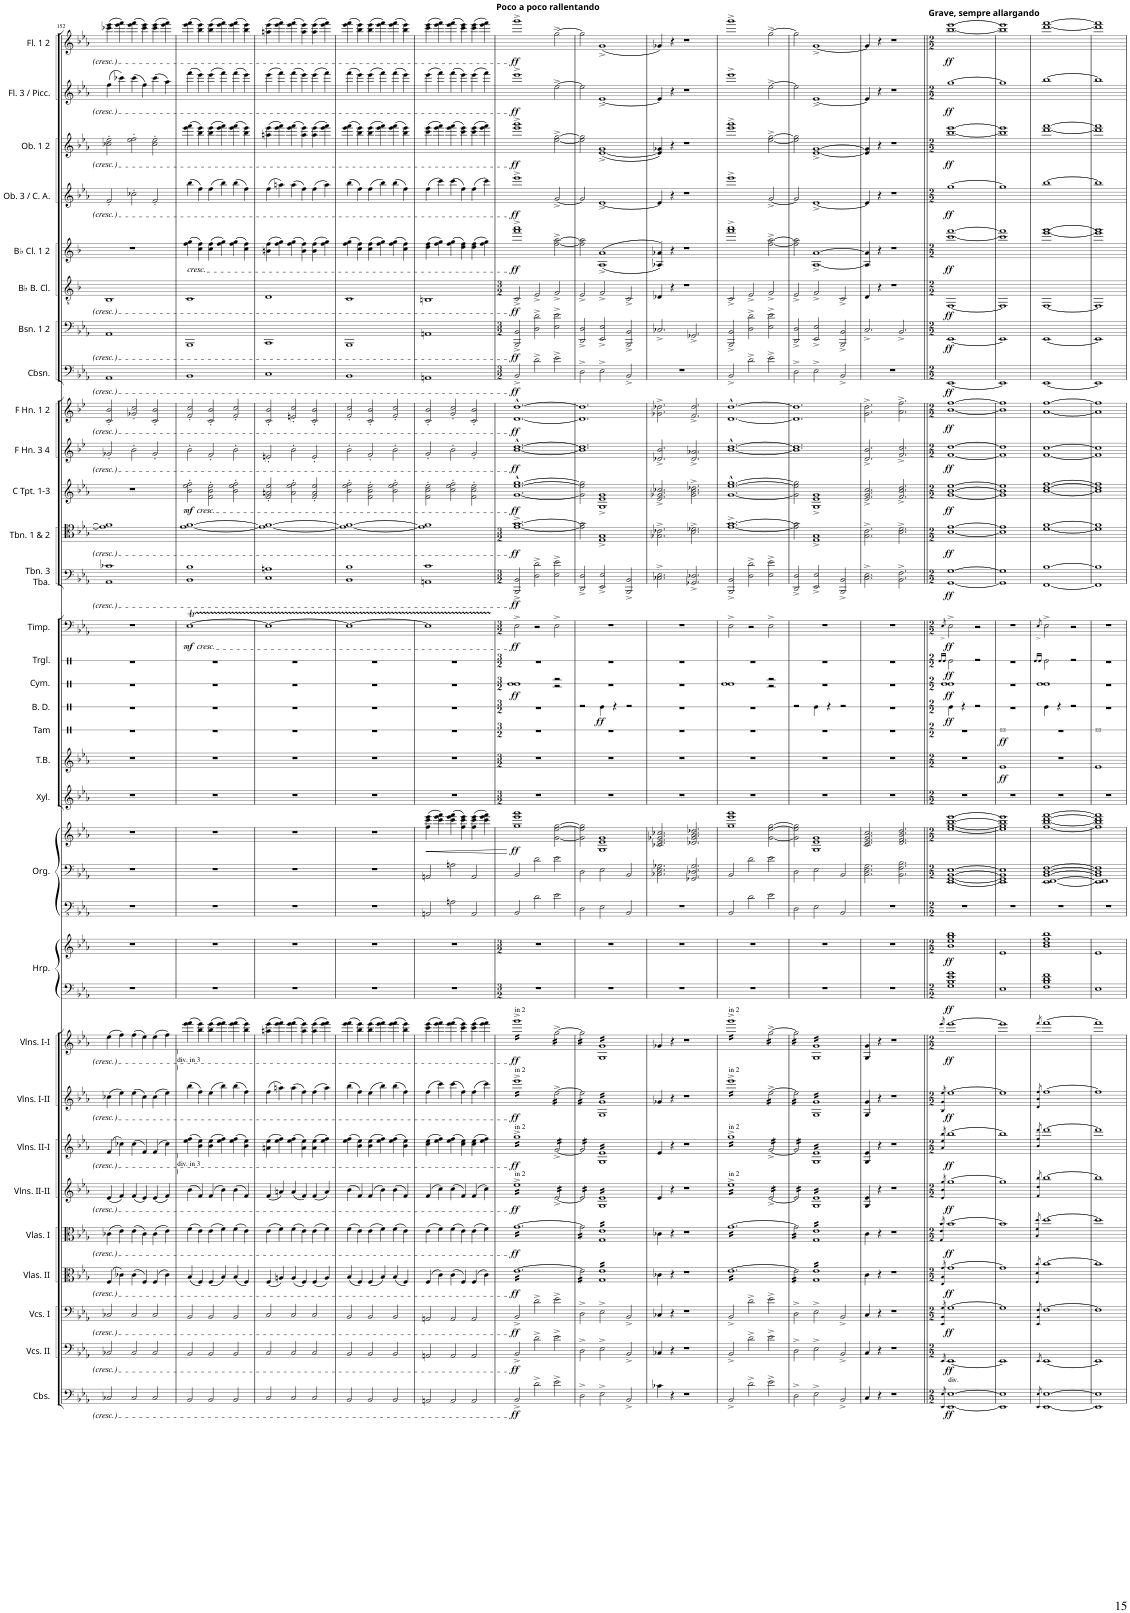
**kern	**dynam	**kern	**dynam	**kern	**dynam	**kern	**dynam	**kern	**dynam	**kern	**dynam	**kern	**dynam	**kern	**dynam	**kern	**dynam	**kern	**kern	**dynam	**kern	**kern	**kern	**dynam	**kern	**kern	**dynam	**kern	**dynam	**kern	**dynam	**kern	**dynam	**kern	**dynam	**kern	**dynam	**kern	**dynam	**kern	**dynam	**kern	**dynam	**kern	**dynam	**kern	**dynam	**kern	**dynam	**kern	**dynam	**kern	**dynam	**kern	**dynam	**kern	**dynam	**kern	**dynam	**kern	**dynam	**kern	**dynam
*part31	*part31	*part30	*part30	*part29	*part29	*part28	*part28	*part27	*part27	*part26	*part26	*part25	*part25	*part24	*part24	*part23	*part23	*part22	*part22	*part22	*part21	*part21	*part21	*part21	*part20	*part19	*part19	*part18	*part18	*part17	*part17	*part16	*part16	*part15	*part15	*part14	*part14	*part13	*part13	*part12	*part12	*part11	*part11	*part10	*part10	*part9	*part9	*part8	*part8	*part7	*part7	*part6	*part6	*part5	*part5	*part4	*part4	*part3	*part3	*part2	*part2	*part1	*part1
*staff34	*staff34	*staff33	*staff33	*staff32	*staff32	*staff31	*staff31	*staff30	*staff30	*staff29	*staff29	*staff28	*staff28	*staff27	*staff27	*staff26	*staff26	*staff25	*staff24	*staff24/25	*staff23	*staff22	*staff21	*staff21/22/23	*staff20	*staff19	*staff19	*staff18	*staff18	*staff17	*staff17	*staff16	*staff16	*staff15	*staff15	*staff14	*staff14	*staff13	*staff13	*staff12	*staff12	*staff11	*staff11	*staff10	*staff10	*staff9	*staff9	*staff8	*staff8	*staff7	*staff7	*staff6	*staff6	*staff5	*staff5	*staff4	*staff4	*staff3	*staff3	*staff2	*staff2	*staff1	*staff1
*I"Contrabasses	*	*I"Violoncellos (II)	*	*I"Violoncellos (I)	*	*I"Violas (II)	*	*I"Violas (I)	*	*I"2nd Violins (II)	*	*I"2nd Violins (I)	*	*I"1st Violins (II)	*	*I"1st Violins (1)	*	*I"Harp	*	*	*I"Organ	*	*	*	*I"Xylophone	*I"Tubular Bells	*	*I"Tam-Tam	*	*I"Bass Drum	*	*I"Cymbal	*	*I"Triangle	*	*I"Timpani	*	*I"Trombone 3 Tuba	*	*I"Trombone 1 &amp; 2	*	*I"C Trumpet 1-3	*	*I"Horn in F 3 &amp; 4	*	*I"Horn in F 1 &amp; 2	*	*I"Contrabassoon	*	*I"Bassoon 1 &amp; 2	*	*I"Bb Bass Clarinet	*	*I"Bb Clarinet 1 &amp; 2	*	*I"Oboe 3 / Cor Anglais	*	*I"Oboe 1 &amp; 2	*	*I"Flute 3 / Piccolo	*	*I"Flute 1 &amp; 2	*
*I'Cbs.	*	*I'Vcs. II	*	*I'Vcs. I	*	*I'Vlas. II	*	*I'Vlas. I	*	*	*	*	*	*	*	*	*	*I'Hrp.	*	*	*I'Org.	*	*	*	*I'Xyl.	*I'T.B.	*	*I'Tam	*	*I'B. D.	*	*I'Cym.	*	*I'Trgl.	*	*I'Timp.	*	*I'Tbn. 3 Tba.	*	*I'Tbn. 1 &amp; 2	*	*I'C Tpt. 1-3	*	*	*	*	*	*I'Cbsn.	*	*I'Bsn. 1 2	*	*I'Bb B. Cl.	*	*I'Bb Cl. 1 2	*	*I'Ob. 3 / C. A.	*	*I'Ob. 1 2	*	*I'Fl. 3 / Picc.	*	*I'Fl. 1 2	*
!!LO:PB:g=z
*clefF4	*	*clefF4	*	*clefF4	*	*clefC3	*	*clefC3	*	*clefG2	*	*clefG2	*	*clefG2	*	*clefG2	*	*clefF4	*clefG2	*	*clefFv4	*clefF4	*clefF4	*	*clefG2	*clefG2	*	*clefX	*	*clefX	*	*clefX	*	*clefX	*	*clefF4	*	*clefF4	*	*clefC4	*	*clefG2	*	*clefG2	*	*clefG2	*	*clefF4	*	*clefF4	*	*clefGv2	*	*clefG2	*	*clefG2	*	*clefG2	*	*clefG2	*	*clefG2	*
*Trd7c12	*	*	*	*	*	*	*	*	*	*	*	*	*	*	*	*	*	*	*	*	*	*	*	*	*Trd-7c-12	*	*	*	*	*	*	*	*	*	*	*	*	*	*	*	*	*	*	*Trd4c7	*	*Trd4c7	*	*Trd7c12	*	*	*	*Trd1c2	*	*Trd1c2	*	*	*	*	*	*	*	*	*
*k[b-e-a-]	*	*k[b-e-a-]	*	*k[b-e-a-]	*	*k[b-e-a-]	*	*k[b-e-a-]	*	*k[b-e-a-]	*	*k[b-e-a-]	*	*k[b-e-a-]	*	*k[b-e-a-]	*	*k[b-e-a-]	*k[b-e-a-]	*	*k[b-e-a-]	*k[b-e-a-]	*k[b-e-a-]	*	*k[b-e-a-]	*k[b-e-a-]	*	*k[]	*	*k[]	*	*k[]	*	*k[]	*	*k[b-e-a-]	*	*k[b-e-a-]	*	*k[b-e-a-]	*	*k[b-e-a-]	*	*k[b-e-]	*	*k[b-e-]	*	*k[b-e-a-]	*	*k[b-e-a-]	*	*k[b-]	*	*k[b-]	*	*k[b-e-a-]	*	*k[b-e-a-]	*	*k[b-e-a-]	*	*k[b-e-a-]	*
*M3/2	*	*M3/2	*	*M3/2	*	*M3/2	*	*M3/2	*	*M3/2	*	*M3/2	*	*M3/2	*	*M3/2	*	*M2/2	*M2/2	*	*M3/2	*M3/2	*M3/2	*	*M2/2	*M2/2	*	*M2/2	*	*M2/2	*	*M2/2	*	*M2/2	*	*M2/2	*	*M2/2	*	*M2/2	*	*M3/2	*	*M3/2	*	*M3/2	*	*M2/2	*	*M2/2	*	*M2/2	*	*M3/2	*	*M3/2	*	*M3/2	*	*M3/2	*	*M3/2	*
=152	=152	=152	=152	=152	=152	=152	=152	=152	=152	=152	=152	=152	=152	=152	=152	=152	=152	=152	=152	=152	=152	=152	=152	=152	=152	=152	=152	=152	=152	=152	=152	=152	=152	=152	=152	=152	=152	=152	=152	=152	=152	=152	=152	=152	=152	=152	=152	=152	=152	=152	=152	=152	=152	=152	=152	=152	=152	=152	=152	=152	=152	=152	=152
3C-X/	.	3C-X/	.	3C-X/	.	(6F/	.	(6c-X\	.	(6e-/	.	(6f/	.	(6cc-X\	.	(6ee-\	.	1r	1r	.	1r	1r	1.r	.	1r	1r	.	1r	.	1r	.	1r	.	1r	.	1r	.	1AA- 1c-X	.	1e-] 1f]	.	1.r	.	3g-X'/	.	3c/' 3b-/'	.	1AA-	.	1AA-	.	1BB-	.	1.r	.	3f'/	.	3cc-X\' 3ee-\'	.	(6ff\	.	(6ccc-X\ 6eee-\	.
.	.	.	.	.	.	6c-X\)	.	6e-\)	.	6f/)	.	6cc-X\)	.	6ee-\)	.	6ff\)	.	.	.	.	.	.	.	.	.	.	.	.	.	.	.	.	.	.	.	.	.	.	.	.	.	.	.	.	.	.	.	.	.	.	.	.	.	.	.	.	.	.	.	6ccc-X\)	.	6eee-\ 6fff\)	.
3C-/	.	3C-/	.	3C-/	.	(6c-\	.	(6e-\	.	(6f/	.	(6cc-\	.	(6ee-\	.	(6ff\	.	.	.	.	.	.	.	.	.	.	.	.	.	.	.	.	.	.	.	.	.	.	.	.	.	.	.	3b-'\	.	3g-X/' 3cc/'	.	.	.	.	.	.	.	.	.	3cc-X'\	.	3ee-\' 3ff\'	.	(6ccc-\	.	(6eee-\ 6fff\	.
.	.	.	.	.	.	6F/)	.	6c-\)	.	6e-/)	.	6f/)	.	6cc-\)	.	6ee-\)	.	.	.	.	.	.	.	.	.	.	.	.	.	.	.	.	.	.	.	.	.	.	.	.	.	.	.	.	.	.	.	.	.	.	.	.	.	.	.	.	.	.	.	6ff\)	.	6ccc-\ 6eee-\)	.
3C-/	.	3C-/	.	3C-/	.	(6F/	.	(6c-\	.	(6e-/	.	(6f/	.	(6cc-\	.	(6ee-\	.	.	.	.	.	.	.	.	.	.	.	.	.	.	.	.	.	.	.	.	.	.	.	.	.	.	.	3g-'/	.	3c/' 3b-/'	.	.	.	.	.	.	.	.	.	3f'/	.	3cc-\' 3ee-\'	.	(6ccc-\	.	(6ccc-\ 6eee-\	.
.	.	.	.	.	.	6c-\)	.	6e-\)	.	6f/)	.	6cc-\)	.	6ee-\)	.	6ff\)	.	.	.	.	.	.	.	.	.	.	.	.	.	.	.	.	.	.	.	.	.	.	.	.	.	.	.	.	.	.	.	.	.	.	.	.	.	.	.	.	.	.	.	6aa-\)	.	6eee-\ 6fff\)	.
2ryy	.	2ryy	.	2ryy	.	2ryy	.	2ryy	.	2ryy	.	2ryy	.	2ryy	.	2ryy	.	2ryy	2ryy	.	2ryy	2ryy	.	.	2ryy	2ryy	.	2ryy	.	2ryy	.	2ryy	.	2ryy	.	2ryy	.	2ryy	.	2ryy	.	.	.	2ryy	.	2ryy	.	2ryy	.	2ryy	.	2ryy	.	.	.	2ryy	.	2ryy	.	2ryy	.	2ryy	.
=153	=153	=153	=153	=153	=153	=153	=153	=153	=153	=153	=153	=153	=153	=153	=153	=153	=153	=153	=153	=153	=153	=153	=153	=153	=153	=153	=153	=153	=153	=153	=153	=153	=153	=153	=153	=153	=153	=153	=153	=153	=153	=153	=153	=153	=153	=153	=153	=153	=153	=153	=153	=153	=153	=153	=153	=153	=153	=153	=153	=153	=153	=153	=153
!	!	!	!	!	!	!	!	!	!	!	!	!	!	!	!	!	!	!	!	!	!	!	!	!	!	!	!	!	!	!	!	!	!	!	!	!	!	!	!	!	!	!	!	!	!	!	!	!	!	!	!	!	!	!LO:TX:b:i:t=cresc.	!	!	!	!	!	!	!	!	!
!	!	!	!	!	!	!	!	!	!	!	!	!	!	!	!	!	!	!	!	!	!	!	!	!	!	!	!	!	!	!	!	!	!	!	!	!	!	!	!	!	!	!LO:TX:b:i:t=cresc.	!	!	!	!	!	!	!	!	!	!	!	!	!	!	!	!	!	!	!	!	!
!	!	!	!	!	!	!	!	!	!	!	!	!	!	!	!	!	!	!	!	!	!	!	!	!	!	!	!	!	!	!	!	!	!	!	!	!LO:TX:b:i:t=cresc.	!	!	!	!	!	!	!	!	!	!	!	!	!	!	!	!	!	!	!	!	!	!	!	!	!	!	!
!	!	!	!	!	!	!	!	!	!	!	!	!	!	!	!	!LO:TX:a:t=|	!	!	!	!	!	!	!	!	!	!	!	!	!	!	!	!	!	!	!	!	!	!	!	!	!	!	!	!	!	!	!	!	!	!	!	!	!	!	!	!	!	!	!	!	!	!	!
!	!	!	!	!	!	!	!	!	!	!	!	!	!	!	!	!LO:TX:a:t=div. in 3	!	!	!	!	!	!	!	!	!	!	!	!	!	!	!	!	!	!	!	!	!	!	!	!	!	!	!	!	!	!	!	!	!	!	!	!	!	!	!	!	!	!	!	!	!	!	!
!	!	!	!	!	!	!	!	!	!	!	!	!	!	!	!	!LO:TX:a:t=|	!	!	!	!	!	!	!	!	!	!	!	!	!	!	!	!	!	!	!	!	!	!	!	!	!	!	!	!	!	!	!	!	!	!	!	!	!	!	!	!	!	!	!	!	!	!	!
!	!	!	!	!	!	!	!	!	!	!	!	!LO:TX:a:t=|	!	!	!	!	!	!	!	!	!	!	!	!	!	!	!	!	!	!	!	!	!	!	!	!	!	!	!	!	!	!	!	!	!	!	!	!	!	!	!	!	!	!	!	!	!	!	!	!	!	!	!
!	!	!	!	!	!	!	!	!	!	!	!	!LO:TX:a:t=div. in 3	!	!	!	!	!	!	!	!	!	!	!	!	!	!	!	!	!	!	!	!	!	!	!	!	!	!	!	!	!	!	!	!	!	!	!	!	!	!	!	!	!	!	!	!	!	!	!	!	!	!	!
!	!	!	!	!	!	!	!	!	!	!	!	!LO:TX:a:t=|	!	!	!	!	!	!	!	!	!	!	!	!	!	!	!	!	!	!	!	!	!	!	!	!	!	!	!	!	!	!	!	!	!	!	!	!	!	!	!	!	!	!	!	!	!	!	!	!	!	!	!
!	!	!	!	!	!	!	!	!	!	!	!	!	!	!	!	!	!	!	!	!	!	!	!	!	!	!	!	!	!	!	!	!	!	!	!	!	!LO:DY:b	!	!	!	!	!	!LO:DY:b	!	!	!	!	!	!	!	!	!	!	!	!	!	!	!	!	!	!	!	!
*	*	*	*	*	*	*	*	*	*	*	*	*	*	*	*	*	*	*	*	*	*	*	*	*	*	*	*	*	*	*	*	*	*	*	*	*tremolo	*	*	*	*	*	*	*	*	*	*	*	*	*	*	*	*	*	*	*	*	*	*	*	*	*	*	*
3BB-/	.	3BB-/	.	3BB-/	.	(6B-/	.	(6f\	.	(6b-\	.	(6ee-\ 6ff\	.	(6bb-\	.	(6eee-\ 6fff\	.	1r	1r	.	1r	1r	1.r	.	1r	1r	.	1r	.	1r	.	1r	.	1r	.	[32E-TLLL	mf	1BB- 1B-	.	[1e- [1f	.	3b-\' 3ee-\' 3ff\'	mf	3b-'\	.	3f/' 3cc/'	.	1BB-	.	1BBB-	.	1C	.	(6ff\ 6gg\	.	(6bb-\	.	(6eee-\ 6fff\	.	(6fff\	.	(6eee-\ 6fff\	.
.	.	.	.	.	.	.	.	.	.	.	.	.	.	.	.	.	.	.	.	.	.	.	.	.	.	.	.	.	.	.	.	.	.	.	.	32E-T	.	.	.	.	.	.	.	.	.	.	.	.	.	.	.	.	.	.	.	.	.	.	.	.	.	.	.
.	.	.	.	.	.	.	.	.	.	.	.	.	.	.	.	.	.	.	.	.	.	.	.	.	.	.	.	.	.	.	.	.	.	.	.	32E-T	.	.	.	.	.	.	.	.	.	.	.	.	.	.	.	.	.	.	.	.	.	.	.	.	.	.	.
.	.	.	.	.	.	.	.	.	.	.	.	.	.	.	.	.	.	.	.	.	.	.	.	.	.	.	.	.	.	.	.	.	.	.	.	32E-T	.	.	.	.	.	.	.	.	.	.	.	.	.	.	.	.	.	.	.	.	.	.	.	.	.	.	.
.	.	.	.	.	.	.	.	.	.	.	.	.	.	.	.	.	.	.	.	.	.	.	.	.	.	.	.	.	.	.	.	.	.	.	.	32E-T	.	.	.	.	.	.	.	.	.	.	.	.	.	.	.	.	.	.	.	.	.	.	.	.	.	.	.
.	.	.	.	.	.	.	.	.	.	.	.	.	.	.	.	.	.	.	.	.	.	.	.	.	.	.	.	.	.	.	.	.	.	.	.	32E-T	.	.	.	.	.	.	.	.	.	.	.	.	.	.	.	.	.	.	.	.	.	.	.	.	.	.	.
.	.	.	.	.	.	6F/)	.	6e-\)	.	6f/)	.	6b-\ 6ee-\)	.	6ff\)	.	6bb-\ 6eee-\)	.	.	.	.	.	.	.	.	.	.	.	.	.	.	.	.	.	.	.	.	.	.	.	.	.	.	.	.	.	.	.	.	.	.	.	.	.	6cc\ 6ff\)	.	6ff\)	.	6bb-\ 6eee-\)	.	6eee-\)	.	6bb-\ 6eee-\)	.
.	.	.	.	.	.	.	.	.	.	.	.	.	.	.	.	.	.	.	.	.	.	.	.	.	.	.	.	.	.	.	.	.	.	.	.	32E-T	.	.	.	.	.	.	.	.	.	.	.	.	.	.	.	.	.	.	.	.	.	.	.	.	.	.	.
.	.	.	.	.	.	.	.	.	.	.	.	.	.	.	.	.	.	.	.	.	.	.	.	.	.	.	.	.	.	.	.	.	.	.	.	32E-T	.	.	.	.	.	.	.	.	.	.	.	.	.	.	.	.	.	.	.	.	.	.	.	.	.	.	.
.	.	.	.	.	.	.	.	.	.	.	.	.	.	.	.	.	.	.	.	.	.	.	.	.	.	.	.	.	.	.	.	.	.	.	.	32E-T	.	.	.	.	.	.	.	.	.	.	.	.	.	.	.	.	.	.	.	.	.	.	.	.	.	.	.
.	.	.	.	.	.	.	.	.	.	.	.	.	.	.	.	.	.	.	.	.	.	.	.	.	.	.	.	.	.	.	.	.	.	.	.	32E-T	.	.	.	.	.	.	.	.	.	.	.	.	.	.	.	.	.	.	.	.	.	.	.	.	.	.	.
.	.	.	.	.	.	.	.	.	.	.	.	.	.	.	.	.	.	.	.	.	.	.	.	.	.	.	.	.	.	.	.	.	.	.	.	32E-T	.	.	.	.	.	.	.	.	.	.	.	.	.	.	.	.	.	.	.	.	.	.	.	.	.	.	.
3BB-/	.	3BB-/	.	3BB-/	.	(6F/	.	(6e-\	.	(6f/	.	(6b-\ 6ee-\	.	(6ee-\	.	(6bb-\ 6eee-\	.	.	.	.	.	.	.	.	.	.	.	.	.	.	.	.	.	.	.	.	.	.	.	.	.	3f\' 3b-\' 3ee-\'	.	3f'/	.	3c/' 3b-/'	.	.	.	.	.	.	.	(6cc\ 6ff\	.	(6ff\	.	(6bb-\ 6eee-\	.	(6eee-\	.	(6bb-\ 6eee-\	.
.	.	.	.	.	.	.	.	.	.	.	.	.	.	.	.	.	.	.	.	.	.	.	.	.	.	.	.	.	.	.	.	.	.	.	.	32E-T	.	.	.	.	.	.	.	.	.	.	.	.	.	.	.	.	.	.	.	.	.	.	.	.	.	.	.
.	.	.	.	.	.	.	.	.	.	.	.	.	.	.	.	.	.	.	.	.	.	.	.	.	.	.	.	.	.	.	.	.	.	.	.	32E-T	.	.	.	.	.	.	.	.	.	.	.	.	.	.	.	.	.	.	.	.	.	.	.	.	.	.	.
.	.	.	.	.	.	.	.	.	.	.	.	.	.	.	.	.	.	.	.	.	.	.	.	.	.	.	.	.	.	.	.	.	.	.	.	32E-T	.	.	.	.	.	.	.	.	.	.	.	.	.	.	.	.	.	.	.	.	.	.	.	.	.	.	.
.	.	.	.	.	.	.	.	.	.	.	.	.	.	.	.	.	.	.	.	.	.	.	.	.	.	.	.	.	.	.	.	.	.	.	.	32E-T	.	.	.	.	.	.	.	.	.	.	.	.	.	.	.	.	.	.	.	.	.	.	.	.	.	.	.
.	.	.	.	.	.	.	.	.	.	.	.	.	.	.	.	.	.	.	.	.	.	.	.	.	.	.	.	.	.	.	.	.	.	.	.	32E-T	.	.	.	.	.	.	.	.	.	.	.	.	.	.	.	.	.	.	.	.	.	.	.	.	.	.	.
.	.	.	.	.	.	6B-/)	.	6f\)	.	6b-\)	.	6ee-\ 6ff\)	.	6bb-\)	.	6eee-\ 6fff\)	.	.	.	.	.	.	.	.	.	.	.	.	.	.	.	.	.	.	.	32E-T	.	.	.	.	.	.	.	.	.	.	.	.	.	.	.	.	.	6ff\ 6gg\)	.	6bb-\)	.	6eee-\ 6fff\)	.	6fff\)	.	6eee-\ 6fff\)	.
.	.	.	.	.	.	.	.	.	.	.	.	.	.	.	.	.	.	.	.	.	.	.	.	.	.	.	.	.	.	.	.	.	.	.	.	32E-T	.	.	.	.	.	.	.	.	.	.	.	.	.	.	.	.	.	.	.	.	.	.	.	.	.	.	.
.	.	.	.	.	.	.	.	.	.	.	.	.	.	.	.	.	.	.	.	.	.	.	.	.	.	.	.	.	.	.	.	.	.	.	.	32E-T	.	.	.	.	.	.	.	.	.	.	.	.	.	.	.	.	.	.	.	.	.	.	.	.	.	.	.
.	.	.	.	.	.	.	.	.	.	.	.	.	.	.	.	.	.	.	.	.	.	.	.	.	.	.	.	.	.	.	.	.	.	.	.	32E-T	.	.	.	.	.	.	.	.	.	.	.	.	.	.	.	.	.	.	.	.	.	.	.	.	.	.	.
.	.	.	.	.	.	.	.	.	.	.	.	.	.	.	.	.	.	.	.	.	.	.	.	.	.	.	.	.	.	.	.	.	.	.	.	32E-T	.	.	.	.	.	.	.	.	.	.	.	.	.	.	.	.	.	.	.	.	.	.	.	.	.	.	.
.	.	.	.	.	.	.	.	.	.	.	.	.	.	.	.	.	.	.	.	.	.	.	.	.	.	.	.	.	.	.	.	.	.	.	.	32E-T	.	.	.	.	.	.	.	.	.	.	.	.	.	.	.	.	.	.	.	.	.	.	.	.	.	.	.
3BB-/	.	3BB-/	.	3BB-/	.	(6B-/	.	(6f\	.	(6b-\	.	(6ee-\ 6ff\	.	(6bb-\	.	(6eee-\ 6fff\	.	.	.	.	.	.	.	.	.	.	.	.	.	.	.	.	.	.	.	.	.	.	.	.	.	3b-\' 3ee-\' 3ff\'	.	3b-'\	.	3f/' 3cc/'	.	.	.	.	.	.	.	(6ff\ 6gg\	.	(6bb-\	.	(6eee-\ 6fff\	.	(6fff\	.	(6eee-\ 6fff\	.
.	.	.	.	.	.	.	.	.	.	.	.	.	.	.	.	.	.	.	.	.	.	.	.	.	.	.	.	.	.	.	.	.	.	.	.	32E-T	.	.	.	.	.	.	.	.	.	.	.	.	.	.	.	.	.	.	.	.	.	.	.	.	.	.	.
.	.	.	.	.	.	.	.	.	.	.	.	.	.	.	.	.	.	.	.	.	.	.	.	.	.	.	.	.	.	.	.	.	.	.	.	32E-T	.	.	.	.	.	.	.	.	.	.	.	.	.	.	.	.	.	.	.	.	.	.	.	.	.	.	.
.	.	.	.	.	.	.	.	.	.	.	.	.	.	.	.	.	.	.	.	.	.	.	.	.	.	.	.	.	.	.	.	.	.	.	.	32E-T	.	.	.	.	.	.	.	.	.	.	.	.	.	.	.	.	.	.	.	.	.	.	.	.	.	.	.
.	.	.	.	.	.	.	.	.	.	.	.	.	.	.	.	.	.	.	.	.	.	.	.	.	.	.	.	.	.	.	.	.	.	.	.	32E-T	.	.	.	.	.	.	.	.	.	.	.	.	.	.	.	.	.	.	.	.	.	.	.	.	.	.	.
.	.	.	.	.	.	.	.	.	.	.	.	.	.	.	.	.	.	.	.	.	.	.	.	.	.	.	.	.	.	.	.	.	.	.	.	32E-T	.	.	.	.	.	.	.	.	.	.	.	.	.	.	.	.	.	.	.	.	.	.	.	.	.	.	.
.	.	.	.	.	.	6F/)	.	6e-\)	.	6f/)	.	6b-\ 6ee-\)	.	6ff\)	.	6bb-\ 6eee-\)	.	.	.	.	.	.	.	.	.	.	.	.	.	.	.	.	.	.	.	.	.	.	.	.	.	.	.	.	.	.	.	.	.	.	.	.	.	6cc\ 6ff\)	.	6ff\)	.	6bb-\ 6eee-\)	.	6eee-\)	.	6bb-\ 6eee-\)	.
.	.	.	.	.	.	.	.	.	.	.	.	.	.	.	.	.	.	.	.	.	.	.	.	.	.	.	.	.	.	.	.	.	.	.	.	32E-T	.	.	.	.	.	.	.	.	.	.	.	.	.	.	.	.	.	.	.	.	.	.	.	.	.	.	.
.	.	.	.	.	.	.	.	.	.	.	.	.	.	.	.	.	.	.	.	.	.	.	.	.	.	.	.	.	.	.	.	.	.	.	.	32E-T	.	.	.	.	.	.	.	.	.	.	.	.	.	.	.	.	.	.	.	.	.	.	.	.	.	.	.
.	.	.	.	.	.	.	.	.	.	.	.	.	.	.	.	.	.	.	.	.	.	.	.	.	.	.	.	.	.	.	.	.	.	.	.	32E-T	.	.	.	.	.	.	.	.	.	.	.	.	.	.	.	.	.	.	.	.	.	.	.	.	.	.	.
.	.	.	.	.	.	.	.	.	.	.	.	.	.	.	.	.	.	.	.	.	.	.	.	.	.	.	.	.	.	.	.	.	.	.	.	32E-T	.	.	.	.	.	.	.	.	.	.	.	.	.	.	.	.	.	.	.	.	.	.	.	.	.	.	.
.	.	.	.	.	.	.	.	.	.	.	.	.	.	.	.	.	.	.	.	.	.	.	.	.	.	.	.	.	.	.	.	.	.	.	.	32E-TJJJ	.	.	.	.	.	.	.	.	.	.	.	.	.	.	.	.	.	.	.	.	.	.	.	.	.	.	.
2ryy	.	2ryy	.	2ryy	.	2ryy	.	2ryy	.	2ryy	.	2ryy	.	2ryy	.	2ryy	.	2ryy	2ryy	.	2ryy	2ryy	.	.	2ryy	2ryy	.	2ryy	.	2ryy	.	2ryy	.	2ryy	.	2ryy	.	2ryy	.	2ryy	.	2ryy	.	2ryy	.	2ryy	.	2ryy	.	2ryy	.	2ryy	.	2ryy	.	2ryy	.	2ryy	.	2ryy	.	2ryy	.
=154	=154	=154	=154	=154	=154	=154	=154	=154	=154	=154	=154	=154	=154	=154	=154	=154	=154	=154	=154	=154	=154	=154	=154	=154	=154	=154	=154	=154	=154	=154	=154	=154	=154	=154	=154	=154	=154	=154	=154	=154	=154	=154	=154	=154	=154	=154	=154	=154	=154	=154	=154	=154	=154	=154	=154	=154	=154	=154	=154	=154	=154	=154	=154
3C/	.	3C/	.	3C/	.	(6F/	.	(6e-\	.	(6f/	.	(6an\ 6ee-\	.	(6ff\	.	(6aan\ 6eee-\	.	1r	1r	.	1r	1r	1.r	.	1r	1r	.	1r	.	1r	.	1r	.	1r	.	32E-LLL	.	1C 1An	.	1e-_ 1f_	.	3f/' 3an/' 3ee-/'	.	3en'/	.	3c/' 3b-/'	.	1C	.	1CC	.	1D	.	(6bn\ 6ff\	.	(6ff\	.	(6aan\ 6eee-\	.	(6eee-\	.	(6aan\ 6eee-\	.
.	.	.	.	.	.	.	.	.	.	.	.	.	.	.	.	.	.	.	.	.	.	.	.	.	.	.	.	.	.	.	.	.	.	.	.	32E-	.	.	.	.	.	.	.	.	.	.	.	.	.	.	.	.	.	.	.	.	.	.	.	.	.	.	.
.	.	.	.	.	.	.	.	.	.	.	.	.	.	.	.	.	.	.	.	.	.	.	.	.	.	.	.	.	.	.	.	.	.	.	.	32E-	.	.	.	.	.	.	.	.	.	.	.	.	.	.	.	.	.	.	.	.	.	.	.	.	.	.	.
.	.	.	.	.	.	.	.	.	.	.	.	.	.	.	.	.	.	.	.	.	.	.	.	.	.	.	.	.	.	.	.	.	.	.	.	32E-	.	.	.	.	.	.	.	.	.	.	.	.	.	.	.	.	.	.	.	.	.	.	.	.	.	.	.
.	.	.	.	.	.	.	.	.	.	.	.	.	.	.	.	.	.	.	.	.	.	.	.	.	.	.	.	.	.	.	.	.	.	.	.	32E-	.	.	.	.	.	.	.	.	.	.	.	.	.	.	.	.	.	.	.	.	.	.	.	.	.	.	.
.	.	.	.	.	.	.	.	.	.	.	.	.	.	.	.	.	.	.	.	.	.	.	.	.	.	.	.	.	.	.	.	.	.	.	.	32E-	.	.	.	.	.	.	.	.	.	.	.	.	.	.	.	.	.	.	.	.	.	.	.	.	.	.	.
.	.	.	.	.	.	6An/)	.	6f\)	.	6an/)	.	6ee-\ 6ff\)	.	6aan\)	.	6eee-\ 6fff\)	.	.	.	.	.	.	.	.	.	.	.	.	.	.	.	.	.	.	.	.	.	.	.	.	.	.	.	.	.	.	.	.	.	.	.	.	.	6ff\ 6gg\)	.	6aan\)	.	6eee-\ 6fff\)	.	6fff\)	.	6eee-\ 6fff\)	.
.	.	.	.	.	.	.	.	.	.	.	.	.	.	.	.	.	.	.	.	.	.	.	.	.	.	.	.	.	.	.	.	.	.	.	.	32E-	.	.	.	.	.	.	.	.	.	.	.	.	.	.	.	.	.	.	.	.	.	.	.	.	.	.	.
.	.	.	.	.	.	.	.	.	.	.	.	.	.	.	.	.	.	.	.	.	.	.	.	.	.	.	.	.	.	.	.	.	.	.	.	32E-	.	.	.	.	.	.	.	.	.	.	.	.	.	.	.	.	.	.	.	.	.	.	.	.	.	.	.
.	.	.	.	.	.	.	.	.	.	.	.	.	.	.	.	.	.	.	.	.	.	.	.	.	.	.	.	.	.	.	.	.	.	.	.	32E-	.	.	.	.	.	.	.	.	.	.	.	.	.	.	.	.	.	.	.	.	.	.	.	.	.	.	.
.	.	.	.	.	.	.	.	.	.	.	.	.	.	.	.	.	.	.	.	.	.	.	.	.	.	.	.	.	.	.	.	.	.	.	.	32E-	.	.	.	.	.	.	.	.	.	.	.	.	.	.	.	.	.	.	.	.	.	.	.	.	.	.	.
.	.	.	.	.	.	.	.	.	.	.	.	.	.	.	.	.	.	.	.	.	.	.	.	.	.	.	.	.	.	.	.	.	.	.	.	32E-	.	.	.	.	.	.	.	.	.	.	.	.	.	.	.	.	.	.	.	.	.	.	.	.	.	.	.
3C/	.	3C/	.	3C/	.	(6A/	.	(6f\	.	(6a/	.	(6ee-\ 6ff\	.	(6aa\	.	(6eee-\ 6fff\	.	.	.	.	.	.	.	.	.	.	.	.	.	.	.	.	.	.	.	.	.	.	.	.	.	3a\' 3ee-\' 3ff\'	.	3b-'\	.	3en/' 3cc/'	.	.	.	.	.	.	.	(6ff\ 6gg\	.	(6aa\	.	(6eee-\ 6fff\	.	(6fff\	.	(6eee-\ 6fff\	.
.	.	.	.	.	.	.	.	.	.	.	.	.	.	.	.	.	.	.	.	.	.	.	.	.	.	.	.	.	.	.	.	.	.	.	.	32E-	.	.	.	.	.	.	.	.	.	.	.	.	.	.	.	.	.	.	.	.	.	.	.	.	.	.	.
.	.	.	.	.	.	.	.	.	.	.	.	.	.	.	.	.	.	.	.	.	.	.	.	.	.	.	.	.	.	.	.	.	.	.	.	32E-	.	.	.	.	.	.	.	.	.	.	.	.	.	.	.	.	.	.	.	.	.	.	.	.	.	.	.
.	.	.	.	.	.	.	.	.	.	.	.	.	.	.	.	.	.	.	.	.	.	.	.	.	.	.	.	.	.	.	.	.	.	.	.	32E-	.	.	.	.	.	.	.	.	.	.	.	.	.	.	.	.	.	.	.	.	.	.	.	.	.	.	.
.	.	.	.	.	.	.	.	.	.	.	.	.	.	.	.	.	.	.	.	.	.	.	.	.	.	.	.	.	.	.	.	.	.	.	.	32E-	.	.	.	.	.	.	.	.	.	.	.	.	.	.	.	.	.	.	.	.	.	.	.	.	.	.	.
.	.	.	.	.	.	.	.	.	.	.	.	.	.	.	.	.	.	.	.	.	.	.	.	.	.	.	.	.	.	.	.	.	.	.	.	32E-	.	.	.	.	.	.	.	.	.	.	.	.	.	.	.	.	.	.	.	.	.	.	.	.	.	.	.
.	.	.	.	.	.	6F/)	.	6e-\)	.	6f/)	.	6a\ 6ee-\)	.	6ff\)	.	6aa\ 6eee-\)	.	.	.	.	.	.	.	.	.	.	.	.	.	.	.	.	.	.	.	32E-	.	.	.	.	.	.	.	.	.	.	.	.	.	.	.	.	.	6b\ 6ff\)	.	6ff\)	.	6aa\ 6eee-\)	.	6eee-\)	.	6aa\ 6eee-\)	.
.	.	.	.	.	.	.	.	.	.	.	.	.	.	.	.	.	.	.	.	.	.	.	.	.	.	.	.	.	.	.	.	.	.	.	.	32E-	.	.	.	.	.	.	.	.	.	.	.	.	.	.	.	.	.	.	.	.	.	.	.	.	.	.	.
.	.	.	.	.	.	.	.	.	.	.	.	.	.	.	.	.	.	.	.	.	.	.	.	.	.	.	.	.	.	.	.	.	.	.	.	32E-	.	.	.	.	.	.	.	.	.	.	.	.	.	.	.	.	.	.	.	.	.	.	.	.	.	.	.
.	.	.	.	.	.	.	.	.	.	.	.	.	.	.	.	.	.	.	.	.	.	.	.	.	.	.	.	.	.	.	.	.	.	.	.	32E-	.	.	.	.	.	.	.	.	.	.	.	.	.	.	.	.	.	.	.	.	.	.	.	.	.	.	.
.	.	.	.	.	.	.	.	.	.	.	.	.	.	.	.	.	.	.	.	.	.	.	.	.	.	.	.	.	.	.	.	.	.	.	.	32E-	.	.	.	.	.	.	.	.	.	.	.	.	.	.	.	.	.	.	.	.	.	.	.	.	.	.	.
.	.	.	.	.	.	.	.	.	.	.	.	.	.	.	.	.	.	.	.	.	.	.	.	.	.	.	.	.	.	.	.	.	.	.	.	32E-	.	.	.	.	.	.	.	.	.	.	.	.	.	.	.	.	.	.	.	.	.	.	.	.	.	.	.
3C/	.	3C/	.	3C/	.	(6F/	.	(6e-\	.	(6f/	.	(6a\ 6ee-\	.	(6ff\	.	(6aa\ 6eee-\	.	.	.	.	.	.	.	.	.	.	.	.	.	.	.	.	.	.	.	.	.	.	.	.	.	3f/' 3a/' 3ee-/'	.	3e'/	.	3c/' 3b-/'	.	.	.	.	.	.	.	(6b\ 6ff\	.	(6ff\	.	(6aa\ 6eee-\	.	(6eee-\	.	(6aa\ 6eee-\	.
.	.	.	.	.	.	.	.	.	.	.	.	.	.	.	.	.	.	.	.	.	.	.	.	.	.	.	.	.	.	.	.	.	.	.	.	32E-	.	.	.	.	.	.	.	.	.	.	.	.	.	.	.	.	.	.	.	.	.	.	.	.	.	.	.
.	.	.	.	.	.	.	.	.	.	.	.	.	.	.	.	.	.	.	.	.	.	.	.	.	.	.	.	.	.	.	.	.	.	.	.	32E-	.	.	.	.	.	.	.	.	.	.	.	.	.	.	.	.	.	.	.	.	.	.	.	.	.	.	.
.	.	.	.	.	.	.	.	.	.	.	.	.	.	.	.	.	.	.	.	.	.	.	.	.	.	.	.	.	.	.	.	.	.	.	.	32E-	.	.	.	.	.	.	.	.	.	.	.	.	.	.	.	.	.	.	.	.	.	.	.	.	.	.	.
.	.	.	.	.	.	.	.	.	.	.	.	.	.	.	.	.	.	.	.	.	.	.	.	.	.	.	.	.	.	.	.	.	.	.	.	32E-	.	.	.	.	.	.	.	.	.	.	.	.	.	.	.	.	.	.	.	.	.	.	.	.	.	.	.
.	.	.	.	.	.	.	.	.	.	.	.	.	.	.	.	.	.	.	.	.	.	.	.	.	.	.	.	.	.	.	.	.	.	.	.	32E-	.	.	.	.	.	.	.	.	.	.	.	.	.	.	.	.	.	.	.	.	.	.	.	.	.	.	.
.	.	.	.	.	.	6A/)	.	6f\)	.	6a/)	.	6ee-\ 6ff\)	.	6aa\)	.	6eee-\ 6fff\)	.	.	.	.	.	.	.	.	.	.	.	.	.	.	.	.	.	.	.	.	.	.	.	.	.	.	.	.	.	.	.	.	.	.	.	.	.	6ff\ 6gg\)	.	6aa\)	.	6eee-\ 6fff\)	.	6fff\)	.	6eee-\ 6fff\)	.
.	.	.	.	.	.	.	.	.	.	.	.	.	.	.	.	.	.	.	.	.	.	.	.	.	.	.	.	.	.	.	.	.	.	.	.	32E-	.	.	.	.	.	.	.	.	.	.	.	.	.	.	.	.	.	.	.	.	.	.	.	.	.	.	.
.	.	.	.	.	.	.	.	.	.	.	.	.	.	.	.	.	.	.	.	.	.	.	.	.	.	.	.	.	.	.	.	.	.	.	.	32E-	.	.	.	.	.	.	.	.	.	.	.	.	.	.	.	.	.	.	.	.	.	.	.	.	.	.	.
.	.	.	.	.	.	.	.	.	.	.	.	.	.	.	.	.	.	.	.	.	.	.	.	.	.	.	.	.	.	.	.	.	.	.	.	32E-	.	.	.	.	.	.	.	.	.	.	.	.	.	.	.	.	.	.	.	.	.	.	.	.	.	.	.
.	.	.	.	.	.	.	.	.	.	.	.	.	.	.	.	.	.	.	.	.	.	.	.	.	.	.	.	.	.	.	.	.	.	.	.	32E-	.	.	.	.	.	.	.	.	.	.	.	.	.	.	.	.	.	.	.	.	.	.	.	.	.	.	.
.	.	.	.	.	.	.	.	.	.	.	.	.	.	.	.	.	.	.	.	.	.	.	.	.	.	.	.	.	.	.	.	.	.	.	.	32E-JJJ	.	.	.	.	.	.	.	.	.	.	.	.	.	.	.	.	.	.	.	.	.	.	.	.	.	.	.
2ryy	.	2ryy	.	2ryy	.	2ryy	.	2ryy	.	2ryy	.	2ryy	.	2ryy	.	2ryy	.	2ryy	2ryy	.	2ryy	2ryy	.	.	2ryy	2ryy	.	2ryy	.	2ryy	.	2ryy	.	2ryy	.	2ryy	.	2ryy	.	2ryy	.	2ryy	.	2ryy	.	2ryy	.	2ryy	.	2ryy	.	2ryy	.	2ryy	.	2ryy	.	2ryy	.	2ryy	.	2ryy	.
=155	=155	=155	=155	=155	=155	=155	=155	=155	=155	=155	=155	=155	=155	=155	=155	=155	=155	=155	=155	=155	=155	=155	=155	=155	=155	=155	=155	=155	=155	=155	=155	=155	=155	=155	=155	=155	=155	=155	=155	=155	=155	=155	=155	=155	=155	=155	=155	=155	=155	=155	=155	=155	=155	=155	=155	=155	=155	=155	=155	=155	=155	=155	=155
3BB-/	.	3BB-/	.	3BB-/	.	(6B-/	.	(6f\	.	(6b-\	.	(6ee-\ 6ff\	.	(6bb-\	.	(6eee-\ 6fff\	.	1r	1r	.	1r	1r	1.r	.	1r	1r	.	1r	.	1r	.	1r	.	1r	.	32E-LLL	.	1BB- 1B-	.	1e-_ 1f_	.	3b-\' 3ee-\' 3ff\'	.	3b-'\	.	3f/' 3cc/'	.	1BB-	.	1BBB-	.	1C	.	(6ff\ 6gg\	.	(6bb-\	.	(6eee-\ 6fff\	.	(6fff\	.	(6eee-\ 6fff\	.
.	.	.	.	.	.	.	.	.	.	.	.	.	.	.	.	.	.	.	.	.	.	.	.	.	.	.	.	.	.	.	.	.	.	.	.	32E-	.	.	.	.	.	.	.	.	.	.	.	.	.	.	.	.	.	.	.	.	.	.	.	.	.	.	.
.	.	.	.	.	.	.	.	.	.	.	.	.	.	.	.	.	.	.	.	.	.	.	.	.	.	.	.	.	.	.	.	.	.	.	.	32E-	.	.	.	.	.	.	.	.	.	.	.	.	.	.	.	.	.	.	.	.	.	.	.	.	.	.	.
.	.	.	.	.	.	.	.	.	.	.	.	.	.	.	.	.	.	.	.	.	.	.	.	.	.	.	.	.	.	.	.	.	.	.	.	32E-	.	.	.	.	.	.	.	.	.	.	.	.	.	.	.	.	.	.	.	.	.	.	.	.	.	.	.
.	.	.	.	.	.	.	.	.	.	.	.	.	.	.	.	.	.	.	.	.	.	.	.	.	.	.	.	.	.	.	.	.	.	.	.	32E-	.	.	.	.	.	.	.	.	.	.	.	.	.	.	.	.	.	.	.	.	.	.	.	.	.	.	.
.	.	.	.	.	.	.	.	.	.	.	.	.	.	.	.	.	.	.	.	.	.	.	.	.	.	.	.	.	.	.	.	.	.	.	.	32E-	.	.	.	.	.	.	.	.	.	.	.	.	.	.	.	.	.	.	.	.	.	.	.	.	.	.	.
.	.	.	.	.	.	6F/)	.	6e-\)	.	6f/)	.	6b-\ 6ee-\)	.	6ff\)	.	6bb-\ 6eee-\)	.	.	.	.	.	.	.	.	.	.	.	.	.	.	.	.	.	.	.	.	.	.	.	.	.	.	.	.	.	.	.	.	.	.	.	.	.	6cc\ 6ff\)	.	6ff\)	.	6bb-\ 6eee-\)	.	6eee-\)	.	6bb-\ 6eee-\)	.
.	.	.	.	.	.	.	.	.	.	.	.	.	.	.	.	.	.	.	.	.	.	.	.	.	.	.	.	.	.	.	.	.	.	.	.	32E-	.	.	.	.	.	.	.	.	.	.	.	.	.	.	.	.	.	.	.	.	.	.	.	.	.	.	.
.	.	.	.	.	.	.	.	.	.	.	.	.	.	.	.	.	.	.	.	.	.	.	.	.	.	.	.	.	.	.	.	.	.	.	.	32E-	.	.	.	.	.	.	.	.	.	.	.	.	.	.	.	.	.	.	.	.	.	.	.	.	.	.	.
.	.	.	.	.	.	.	.	.	.	.	.	.	.	.	.	.	.	.	.	.	.	.	.	.	.	.	.	.	.	.	.	.	.	.	.	32E-	.	.	.	.	.	.	.	.	.	.	.	.	.	.	.	.	.	.	.	.	.	.	.	.	.	.	.
.	.	.	.	.	.	.	.	.	.	.	.	.	.	.	.	.	.	.	.	.	.	.	.	.	.	.	.	.	.	.	.	.	.	.	.	32E-	.	.	.	.	.	.	.	.	.	.	.	.	.	.	.	.	.	.	.	.	.	.	.	.	.	.	.
.	.	.	.	.	.	.	.	.	.	.	.	.	.	.	.	.	.	.	.	.	.	.	.	.	.	.	.	.	.	.	.	.	.	.	.	32E-	.	.	.	.	.	.	.	.	.	.	.	.	.	.	.	.	.	.	.	.	.	.	.	.	.	.	.
3BB-/	.	3BB-/	.	3BB-/	.	(6F/	.	(6e-\	.	(6f/	.	(6b-\ 6ee-\	.	(6ee-\	.	(6bb-\ 6eee-\	.	.	.	.	.	.	.	.	.	.	.	.	.	.	.	.	.	.	.	.	.	.	.	.	.	3f\' 3b-\' 3ee-\'	.	3f'/	.	3c/' 3b-/'	.	.	.	.	.	.	.	(6cc\ 6ff\	.	(6ff\	.	(6bb-\ 6eee-\	.	(6eee-\	.	(6bb-\ 6eee-\	.
.	.	.	.	.	.	.	.	.	.	.	.	.	.	.	.	.	.	.	.	.	.	.	.	.	.	.	.	.	.	.	.	.	.	.	.	32E-	.	.	.	.	.	.	.	.	.	.	.	.	.	.	.	.	.	.	.	.	.	.	.	.	.	.	.
.	.	.	.	.	.	.	.	.	.	.	.	.	.	.	.	.	.	.	.	.	.	.	.	.	.	.	.	.	.	.	.	.	.	.	.	32E-	.	.	.	.	.	.	.	.	.	.	.	.	.	.	.	.	.	.	.	.	.	.	.	.	.	.	.
.	.	.	.	.	.	.	.	.	.	.	.	.	.	.	.	.	.	.	.	.	.	.	.	.	.	.	.	.	.	.	.	.	.	.	.	32E-	.	.	.	.	.	.	.	.	.	.	.	.	.	.	.	.	.	.	.	.	.	.	.	.	.	.	.
.	.	.	.	.	.	.	.	.	.	.	.	.	.	.	.	.	.	.	.	.	.	.	.	.	.	.	.	.	.	.	.	.	.	.	.	32E-	.	.	.	.	.	.	.	.	.	.	.	.	.	.	.	.	.	.	.	.	.	.	.	.	.	.	.
.	.	.	.	.	.	.	.	.	.	.	.	.	.	.	.	.	.	.	.	.	.	.	.	.	.	.	.	.	.	.	.	.	.	.	.	32E-	.	.	.	.	.	.	.	.	.	.	.	.	.	.	.	.	.	.	.	.	.	.	.	.	.	.	.
.	.	.	.	.	.	6B-/)	.	6f\)	.	6b-\)	.	6ee-\ 6ff\)	.	6bb-\)	.	6eee-\ 6fff\)	.	.	.	.	.	.	.	.	.	.	.	.	.	.	.	.	.	.	.	32E-	.	.	.	.	.	.	.	.	.	.	.	.	.	.	.	.	.	6ff\ 6gg\)	.	6bb-\)	.	6eee-\ 6fff\)	.	6fff\)	.	6eee-\ 6fff\)	.
.	.	.	.	.	.	.	.	.	.	.	.	.	.	.	.	.	.	.	.	.	.	.	.	.	.	.	.	.	.	.	.	.	.	.	.	32E-	.	.	.	.	.	.	.	.	.	.	.	.	.	.	.	.	.	.	.	.	.	.	.	.	.	.	.
.	.	.	.	.	.	.	.	.	.	.	.	.	.	.	.	.	.	.	.	.	.	.	.	.	.	.	.	.	.	.	.	.	.	.	.	32E-	.	.	.	.	.	.	.	.	.	.	.	.	.	.	.	.	.	.	.	.	.	.	.	.	.	.	.
.	.	.	.	.	.	.	.	.	.	.	.	.	.	.	.	.	.	.	.	.	.	.	.	.	.	.	.	.	.	.	.	.	.	.	.	32E-	.	.	.	.	.	.	.	.	.	.	.	.	.	.	.	.	.	.	.	.	.	.	.	.	.	.	.
.	.	.	.	.	.	.	.	.	.	.	.	.	.	.	.	.	.	.	.	.	.	.	.	.	.	.	.	.	.	.	.	.	.	.	.	32E-	.	.	.	.	.	.	.	.	.	.	.	.	.	.	.	.	.	.	.	.	.	.	.	.	.	.	.
.	.	.	.	.	.	.	.	.	.	.	.	.	.	.	.	.	.	.	.	.	.	.	.	.	.	.	.	.	.	.	.	.	.	.	.	32E-	.	.	.	.	.	.	.	.	.	.	.	.	.	.	.	.	.	.	.	.	.	.	.	.	.	.	.
3BB-/	.	3BB-/	.	3BB-/	.	(6B-/	.	(6f\	.	(6b-\	.	(6ee-\ 6ff\	.	(6bb-\	.	(6eee-\ 6fff\	.	.	.	.	.	.	.	.	.	.	.	.	.	.	.	.	.	.	.	.	.	.	.	.	.	3b-\' 3ee-\' 3ff\'	.	3b-'\	.	3f/' 3cc/'	.	.	.	.	.	.	.	(6ff\ 6gg\	.	(6bb-\	.	(6eee-\ 6fff\	.	(6fff\	.	(6eee-\ 6fff\	.
.	.	.	.	.	.	.	.	.	.	.	.	.	.	.	.	.	.	.	.	.	.	.	.	.	.	.	.	.	.	.	.	.	.	.	.	32E-	.	.	.	.	.	.	.	.	.	.	.	.	.	.	.	.	.	.	.	.	.	.	.	.	.	.	.
.	.	.	.	.	.	.	.	.	.	.	.	.	.	.	.	.	.	.	.	.	.	.	.	.	.	.	.	.	.	.	.	.	.	.	.	32E-	.	.	.	.	.	.	.	.	.	.	.	.	.	.	.	.	.	.	.	.	.	.	.	.	.	.	.
.	.	.	.	.	.	.	.	.	.	.	.	.	.	.	.	.	.	.	.	.	.	.	.	.	.	.	.	.	.	.	.	.	.	.	.	32E-	.	.	.	.	.	.	.	.	.	.	.	.	.	.	.	.	.	.	.	.	.	.	.	.	.	.	.
.	.	.	.	.	.	.	.	.	.	.	.	.	.	.	.	.	.	.	.	.	.	.	.	.	.	.	.	.	.	.	.	.	.	.	.	32E-	.	.	.	.	.	.	.	.	.	.	.	.	.	.	.	.	.	.	.	.	.	.	.	.	.	.	.
.	.	.	.	.	.	.	.	.	.	.	.	.	.	.	.	.	.	.	.	.	.	.	.	.	.	.	.	.	.	.	.	.	.	.	.	32E-	.	.	.	.	.	.	.	.	.	.	.	.	.	.	.	.	.	.	.	.	.	.	.	.	.	.	.
.	.	.	.	.	.	6F/)	.	6e-\)	.	6f/)	.	6b-\ 6ee-\)	.	6ff\)	.	6bb-\ 6eee-\)	.	.	.	.	.	.	.	.	.	.	.	.	.	.	.	.	.	.	.	.	.	.	.	.	.	.	.	.	.	.	.	.	.	.	.	.	.	6cc\ 6ff\)	.	6ff\)	.	6bb-\ 6eee-\)	.	6eee-\)	.	6bb-\ 6eee-\)	.
.	.	.	.	.	.	.	.	.	.	.	.	.	.	.	.	.	.	.	.	.	.	.	.	.	.	.	.	.	.	.	.	.	.	.	.	32E-	.	.	.	.	.	.	.	.	.	.	.	.	.	.	.	.	.	.	.	.	.	.	.	.	.	.	.
.	.	.	.	.	.	.	.	.	.	.	.	.	.	.	.	.	.	.	.	.	.	.	.	.	.	.	.	.	.	.	.	.	.	.	.	32E-	.	.	.	.	.	.	.	.	.	.	.	.	.	.	.	.	.	.	.	.	.	.	.	.	.	.	.
.	.	.	.	.	.	.	.	.	.	.	.	.	.	.	.	.	.	.	.	.	.	.	.	.	.	.	.	.	.	.	.	.	.	.	.	32E-	.	.	.	.	.	.	.	.	.	.	.	.	.	.	.	.	.	.	.	.	.	.	.	.	.	.	.
.	.	.	.	.	.	.	.	.	.	.	.	.	.	.	.	.	.	.	.	.	.	.	.	.	.	.	.	.	.	.	.	.	.	.	.	32E-	.	.	.	.	.	.	.	.	.	.	.	.	.	.	.	.	.	.	.	.	.	.	.	.	.	.	.
.	.	.	.	.	.	.	.	.	.	.	.	.	.	.	.	.	.	.	.	.	.	.	.	.	.	.	.	.	.	.	.	.	.	.	.	32E-JJJ	.	.	.	.	.	.	.	.	.	.	.	.	.	.	.	.	.	.	.	.	.	.	.	.	.	.	.
2ryy	.	2ryy	.	2ryy	.	2ryy	.	2ryy	.	2ryy	.	2ryy	.	2ryy	.	2ryy	.	2ryy	2ryy	.	2ryy	2ryy	.	.	2ryy	2ryy	.	2ryy	.	2ryy	.	2ryy	.	2ryy	.	2ryy	.	2ryy	.	2ryy	.	2ryy	.	2ryy	.	2ryy	.	2ryy	.	2ryy	.	2ryy	.	2ryy	.	2ryy	.	2ryy	.	2ryy	.	2ryy	.
=156	=156	=156	=156	=156	=156	=156	=156	=156	=156	=156	=156	=156	=156	=156	=156	=156	=156	=156	=156	=156	=156	=156	=156	=156	=156	=156	=156	=156	=156	=156	=156	=156	=156	=156	=156	=156	=156	=156	=156	=156	=156	=156	=156	=156	=156	=156	=156	=156	=156	=156	=156	=156	=156	=156	=156	=156	=156	=156	=156	=156	=156	=156	=156
3AAn/	.	3AAn/	.	3AAn/	.	(6F/	.	(6e-\	.	(6f/	.	(6cc\ 6ee-\	.	(6ff\	.	(6ccc\ 6eee-\	.	1r	1r	.	3AAAn/	3AAn/	(6ff\ 6ccc\ 6eee-\	.	1r	1r	.	1r	.	1r	.	1r	.	1r	.	32E-TTT]LLL	.	1AAn 1c	.	1e-] 1f]	.	3f\' 3cc\' 3ee-\'	.	3g'/	.	3c/' 3b-/'	.	1AAn	.	1AAn	.	1BBn	.	(6dd\ 6ff\	.	(6ff\	.	(6ccc\ 6eee-\	.	(6eee-\	.	(6ccc\ 6eee-\	.
.	.	.	.	.	.	.	.	.	.	.	.	.	.	.	.	.	.	.	.	.	.	.	.	.	.	.	.	.	.	.	.	.	.	.	.	32E-TTT	.	.	.	.	.	.	.	.	.	.	.	.	.	.	.	.	.	.	.	.	.	.	.	.	.	.	.
.	.	.	.	.	.	.	.	.	.	.	.	.	.	.	.	.	.	.	.	.	.	.	.	.	.	.	.	.	.	.	.	.	.	.	.	32E-TTT	.	.	.	.	.	.	.	.	.	.	.	.	.	.	.	.	.	.	.	.	.	.	.	.	.	.	.
.	.	.	.	.	.	.	.	.	.	.	.	.	.	.	.	.	.	.	.	.	.	.	.	.	.	.	.	.	.	.	.	.	.	.	.	32E-TTT	.	.	.	.	.	.	.	.	.	.	.	.	.	.	.	.	.	.	.	.	.	.	.	.	.	.	.
.	.	.	.	.	.	.	.	.	.	.	.	.	.	.	.	.	.	.	.	.	.	.	.	.	.	.	.	.	.	.	.	.	.	.	.	32E-TTT	.	.	.	.	.	.	.	.	.	.	.	.	.	.	.	.	.	.	.	.	.	.	.	.	.	.	.
.	.	.	.	.	.	.	.	.	.	.	.	.	.	.	.	.	.	.	.	.	.	.	.	.	.	.	.	.	.	.	.	.	.	.	.	32E-TTT	.	.	.	.	.	.	.	.	.	.	.	.	.	.	.	.	.	.	.	.	.	.	.	.	.	.	.
.	.	.	.	.	.	6c\)	.	6f\)	.	6cc\)	.	6ee-\ 6ff\)	.	6ccc\)	.	6eee-\ 6fff\)	.	.	.	.	.	.	6ccc\ 6eee-\ 6fff\)	.	.	.	.	.	.	.	.	.	.	.	.	.	.	.	.	.	.	.	.	.	.	.	.	.	.	.	.	.	.	6ff\ 6gg\)	.	6ccc\)	.	6eee-\ 6fff\)	.	6fff\)	.	6eee-\ 6fff\)	.
.	.	.	.	.	.	.	.	.	.	.	.	.	.	.	.	.	.	.	.	.	.	.	.	.	.	.	.	.	.	.	.	.	.	.	.	32E-TTT	.	.	.	.	.	.	.	.	.	.	.	.	.	.	.	.	.	.	.	.	.	.	.	.	.	.	.
.	.	.	.	.	.	.	.	.	.	.	.	.	.	.	.	.	.	.	.	.	.	.	.	.	.	.	.	.	.	.	.	.	.	.	.	32E-TTT	.	.	.	.	.	.	.	.	.	.	.	.	.	.	.	.	.	.	.	.	.	.	.	.	.	.	.
.	.	.	.	.	.	.	.	.	.	.	.	.	.	.	.	.	.	.	.	.	.	.	.	.	.	.	.	.	.	.	.	.	.	.	.	32E-TTT	.	.	.	.	.	.	.	.	.	.	.	.	.	.	.	.	.	.	.	.	.	.	.	.	.	.	.
.	.	.	.	.	.	.	.	.	.	.	.	.	.	.	.	.	.	.	.	.	.	.	.	.	.	.	.	.	.	.	.	.	.	.	.	32E-TTT	.	.	.	.	.	.	.	.	.	.	.	.	.	.	.	.	.	.	.	.	.	.	.	.	.	.	.
.	.	.	.	.	.	.	.	.	.	.	.	.	.	.	.	.	.	.	.	.	.	.	.	.	.	.	.	.	.	.	.	.	.	.	.	32E-TTT	.	.	.	.	.	.	.	.	.	.	.	.	.	.	.	.	.	.	.	.	.	.	.	.	.	.	.
3AA/	.	3AA/	.	3AA/	.	(6c\	.	(6f\	.	(6cc\	.	(6ee-\ 6ff\	.	(6ccc\	.	(6eee-\ 6fff\	.	.	.	.	3AAn\	3An\	(6ccc\ 6eee-\ 6fff\	.	.	.	.	.	.	.	.	.	.	.	.	.	.	.	.	.	.	3cc\' 3ee-\' 3ff\'	.	3b-'\	.	3g/' 3cc/'	.	.	.	.	.	.	.	(6ff\ 6gg\	.	(6ccc\	.	(6eee-\ 6fff\	.	(6fff\	.	(6eee-\ 6fff\	.
.	.	.	.	.	.	.	.	.	.	.	.	.	.	.	.	.	.	.	.	.	.	.	.	.	.	.	.	.	.	.	.	.	.	.	.	32E-TTT	.	.	.	.	.	.	.	.	.	.	.	.	.	.	.	.	.	.	.	.	.	.	.	.	.	.	.
.	.	.	.	.	.	.	.	.	.	.	.	.	.	.	.	.	.	.	.	.	.	.	.	.	.	.	.	.	.	.	.	.	.	.	.	32E-TTT	.	.	.	.	.	.	.	.	.	.	.	.	.	.	.	.	.	.	.	.	.	.	.	.	.	.	.
.	.	.	.	.	.	.	.	.	.	.	.	.	.	.	.	.	.	.	.	.	.	.	.	.	.	.	.	.	.	.	.	.	.	.	.	32E-TTT	.	.	.	.	.	.	.	.	.	.	.	.	.	.	.	.	.	.	.	.	.	.	.	.	.	.	.
.	.	.	.	.	.	.	.	.	.	.	.	.	.	.	.	.	.	.	.	.	.	.	.	.	.	.	.	.	.	.	.	.	.	.	.	32E-TTT	.	.	.	.	.	.	.	.	.	.	.	.	.	.	.	.	.	.	.	.	.	.	.	.	.	.	.
.	.	.	.	.	.	.	.	.	.	.	.	.	.	.	.	.	.	.	.	.	.	.	.	.	.	.	.	.	.	.	.	.	.	.	.	32E-TTT	.	.	.	.	.	.	.	.	.	.	.	.	.	.	.	.	.	.	.	.	.	.	.	.	.	.	.
.	.	.	.	.	.	6F/)	.	6e-\)	.	6f/)	.	6cc\ 6ee-\)	.	6ff\)	.	6ccc\ 6eee-\)	.	.	.	.	.	.	6ff\ 6ccc\ 6eee-\)	.	.	.	.	.	.	.	.	.	.	.	.	32E-TTT	.	.	.	.	.	.	.	.	.	.	.	.	.	.	.	.	.	6dd\ 6ff\)	.	6ff\)	.	6ccc\ 6eee-\)	.	6eee-\)	.	6ccc\ 6eee-\)	.
.	.	.	.	.	.	.	.	.	.	.	.	.	.	.	.	.	.	.	.	.	.	.	.	.	.	.	.	.	.	.	.	.	.	.	.	32E-TTT	.	.	.	.	.	.	.	.	.	.	.	.	.	.	.	.	.	.	.	.	.	.	.	.	.	.	.
.	.	.	.	.	.	.	.	.	.	.	.	.	.	.	.	.	.	.	.	.	.	.	.	.	.	.	.	.	.	.	.	.	.	.	.	32E-TTT	.	.	.	.	.	.	.	.	.	.	.	.	.	.	.	.	.	.	.	.	.	.	.	.	.	.	.
.	.	.	.	.	.	.	.	.	.	.	.	.	.	.	.	.	.	.	.	.	.	.	.	.	.	.	.	.	.	.	.	.	.	.	.	32E-TTT	.	.	.	.	.	.	.	.	.	.	.	.	.	.	.	.	.	.	.	.	.	.	.	.	.	.	.
.	.	.	.	.	.	.	.	.	.	.	.	.	.	.	.	.	.	.	.	.	.	.	.	.	.	.	.	.	.	.	.	.	.	.	.	32E-TTT	.	.	.	.	.	.	.	.	.	.	.	.	.	.	.	.	.	.	.	.	.	.	.	.	.	.	.
.	.	.	.	.	.	.	.	.	.	.	.	.	.	.	.	.	.	.	.	.	.	.	.	.	.	.	.	.	.	.	.	.	.	.	.	32E-TTT	.	.	.	.	.	.	.	.	.	.	.	.	.	.	.	.	.	.	.	.	.	.	.	.	.	.	.
3AA/	.	3AA/	.	3AA/	.	(6F/	.	(6e-\	.	(6f/	.	(6cc\ 6ee-\	.	(6ff\	.	(6ccc\ 6eee-\	.	.	.	.	3AAA/	3AA/	(6ff\ 6ccc\ 6eee-\	.	.	.	.	.	.	.	.	.	.	.	.	.	.	.	.	.	.	3f\' 3cc\' 3ee-\'	.	3g'/	.	3c/' 3b-/'	.	.	.	.	.	.	.	(6dd\ 6ff\	.	(6ff\	.	(6ccc\ 6eee-\	.	(6eee-\	.	(6ccc\ 6eee-\	.
.	.	.	.	.	.	.	.	.	.	.	.	.	.	.	.	.	.	.	.	.	.	.	.	.	.	.	.	.	.	.	.	.	.	.	.	32E-TTT	.	.	.	.	.	.	.	.	.	.	.	.	.	.	.	.	.	.	.	.	.	.	.	.	.	.	.
.	.	.	.	.	.	.	.	.	.	.	.	.	.	.	.	.	.	.	.	.	.	.	.	.	.	.	.	.	.	.	.	.	.	.	.	32E-TTT	.	.	.	.	.	.	.	.	.	.	.	.	.	.	.	.	.	.	.	.	.	.	.	.	.	.	.
.	.	.	.	.	.	.	.	.	.	.	.	.	.	.	.	.	.	.	.	.	.	.	.	.	.	.	.	.	.	.	.	.	.	.	.	32E-TTT	.	.	.	.	.	.	.	.	.	.	.	.	.	.	.	.	.	.	.	.	.	.	.	.	.	.	.
.	.	.	.	.	.	.	.	.	.	.	.	.	.	.	.	.	.	.	.	.	.	.	.	.	.	.	.	.	.	.	.	.	.	.	.	32E-TTT	.	.	.	.	.	.	.	.	.	.	.	.	.	.	.	.	.	.	.	.	.	.	.	.	.	.	.
.	.	.	.	.	.	.	.	.	.	.	.	.	.	.	.	.	.	.	.	.	.	.	.	.	.	.	.	.	.	.	.	.	.	.	.	32E-TTT	.	.	.	.	.	.	.	.	.	.	.	.	.	.	.	.	.	.	.	.	.	.	.	.	.	.	.
.	.	.	.	.	.	6c\)	.	6f\)	.	6cc\)	.	6ee-\ 6ff\)	.	6ccc\)	.	6eee-\ 6fff\)	.	.	.	.	.	.	6ccc\ 6eee-\ 6fff\)	.	.	.	.	.	.	.	.	.	.	.	.	.	.	.	.	.	.	.	.	.	.	.	.	.	.	.	.	.	.	6ff\ 6gg\)	.	6ccc\)	.	6eee-\ 6fff\)	.	6fff\)	.	6eee-\ 6fff\)	.
.	.	.	.	.	.	.	.	.	.	.	.	.	.	.	.	.	.	.	.	.	.	.	.	.	.	.	.	.	.	.	.	.	.	.	.	32E-TTT	.	.	.	.	.	.	.	.	.	.	.	.	.	.	.	.	.	.	.	.	.	.	.	.	.	.	.
.	.	.	.	.	.	.	.	.	.	.	.	.	.	.	.	.	.	.	.	.	.	.	.	.	.	.	.	.	.	.	.	.	.	.	.	32E-TTT	.	.	.	.	.	.	.	.	.	.	.	.	.	.	.	.	.	.	.	.	.	.	.	.	.	.	.
.	.	.	.	.	.	.	.	.	.	.	.	.	.	.	.	.	.	.	.	.	.	.	.	.	.	.	.	.	.	.	.	.	.	.	.	32E-TTT	.	.	.	.	.	.	.	.	.	.	.	.	.	.	.	.	.	.	.	.	.	.	.	.	.	.	.
.	.	.	.	.	.	.	.	.	.	.	.	.	.	.	.	.	.	.	.	.	.	.	.	.	.	.	.	.	.	.	.	.	.	.	.	32E-TTT	.	.	.	.	.	.	.	.	.	.	.	.	.	.	.	.	.	.	.	.	.	.	.	.	.	.	.
.	.	.	.	.	.	.	.	.	.	.	.	.	.	.	.	.	.	.	.	.	.	.	.	.	.	.	.	.	.	.	.	.	.	.	.	32E-TTTJJJ	.	.	.	.	.	.	.	.	.	.	.	.	.	.	.	.	.	.	.	.	.	.	.	.	.	.	.
*	*	*	*	*	*	*	*	*	*	*	*	*	*	*	*	*	*	*	*	*	*	*	*	*	*	*	*	*	*	*	*	*	*	*	*	*Xtremolo	*	*	*	*	*	*	*	*	*	*	*	*	*	*	*	*	*	*	*	*	*	*	*	*	*	*	*
=157	=157	=157	=157	=157	=157	=157	=157	=157	=157	=157	=157	=157	=157	=157	=157	=157	=157	=157	=157	=157	=157	=157	=157	=157	=157	=157	=157	=157	=157	=157	=157	=157	=157	=157	=157	=157	=157	=157	=157	=157	=157	=157	=157	=157	=157	=157	=157	=157	=157	=157	=157	=157	=157	=157	=157	=157	=157	=157	=157	=157	=157	=157	=157
*M3/2	*	*M3/2	*	*M3/2	*	*M3/2	*	*M3/2	*	*M3/2	*	*M3/2	*	*M3/2	*	*M3/2	*	*M3/2	*M3/2	*	*M3/2	*M3/2	*M3/2	*	*M3/2	*M3/2	*	*M3/2	*	*M3/2	*	*M3/2	*	*M3/2	*	*M3/2	*	*M3/2	*	*M3/2	*	*M3/2	*	*M3/2	*	*M3/2	*	*M3/2	*	*M3/2	*	*M3/2	*	*M3/2	*	*M3/2	*	*M3/2	*	*M3/2	*	*M3/2	*
*	*	*	*	*	*	*	*	*	*	*	*	*	*	*	*	*	*	*	*	*	*	*	*	*	*	*	*	*	*	*	*	*^	*	*	*	*	*	*	*	*	*	*	*	*	*	*	*	*	*	*	*	*	*	*	*	*	*	*	*	*	*	*	*
!	!	!	!	!	!	!	!	!	!	!	!	!	!	!	!	!	!	!	!	!	!	!	!	!	!	!	!	!	!	!	!	!	!	!	!	!	!	!	!	!	!	!	!	!	!	!	!	!	!	!	!	!	!	!	!	!	!	!	!	!	!	!	!LO:TX:a:B:t=Poco a poco rallentando	!
!	!	!	!	!	!	!	!	!	!	!	!	!	!	!	!	!LO:TX:a:t=in 2	!	!	!	!	!	!	!	!	!	!	!	!	!	!	!	!	!	!	!	!	!	!	!	!	!	!	!	!	!	!	!	!	!	!	!	!	!	!	!	!	!	!	!	!	!	!	!	!
!	!	!	!	!	!	!	!	!	!	!	!	!	!	!LO:TX:a:t=in 2	!	!	!	!	!	!	!	!	!	!	!	!	!	!	!	!	!	!	!	!	!	!	!	!	!	!	!	!	!	!	!	!	!	!	!	!	!	!	!	!	!	!	!	!	!	!	!	!	!	!
!	!	!	!	!	!	!	!	!	!	!	!	!LO:TX:a:t=in 2	!	!	!	!	!	!	!	!	!	!	!	!	!	!	!	!	!	!	!	!	!	!	!	!	!	!	!	!	!	!	!	!	!	!	!	!	!	!	!	!	!	!	!	!	!	!	!	!	!	!	!	!
!	!	!	!	!	!	!	!	!	!	!LO:TX:a:t=in 2	!	!	!	!	!	!	!	!	!	!	!	!	!	!	!	!	!	!	!	!	!	!	!	!	!	!	!	!	!	!	!	!	!	!	!	!	!	!	!	!	!	!	!	!	!	!	!	!	!	!	!	!	!	!
!	!LO:DY:b	!	!LO:DY:b	!	!LO:DY:b	!	!LO:DY:b	!	!LO:DY:b	!	!LO:DY:b	!	!LO:DY:b	!	!LO:DY:b	!	!LO:DY:b	!	!	!	!	!	!	!LO:DY:b	!	!	!	!	!	!	!	!	!	!LO:DY:b	!	!	!	!LO:DY:b	!	!LO:DY:b	!	!LO:DY:b	!	!LO:DY:b	!	!LO:DY:b	!	!LO:DY:b	!	!LO:DY:b	!	!LO:DY:b	!	!LO:DY:b	!	!LO:DY:b	!	!LO:DY:b	!	!LO:DY:b	!	!LO:DY:b	!	!LO:DY:b
*	*	*	*	*	*	*tremolo	*	*	*	*	*	*	*	*	*	*	*	*	*	*	*	*	*	*	*	*	*	*	*	*	*	*	*	*	*	*	*	*	*	*	*	*	*	*	*	*	*	*	*	*	*	*	*	*	*	*	*	*	*	*	*	*	*	*
*	*	*	*	*	*	*	*	*tremolo	*	*	*	*	*	*	*	*	*	*	*	*	*	*	*	*	*	*	*	*	*	*	*	*	*	*	*	*	*	*	*	*	*	*	*	*	*	*	*	*	*	*	*	*	*	*	*	*	*	*	*	*	*	*	*	*
*	*	*	*	*	*	*	*	*	*	*tremolo	*	*	*	*	*	*	*	*	*	*	*	*	*	*	*	*	*	*	*	*	*	*	*	*	*	*	*	*	*	*	*	*	*	*	*	*	*	*	*	*	*	*	*	*	*	*	*	*	*	*	*	*	*	*
*	*	*	*	*	*	*	*	*	*	*	*	*tremolo	*	*	*	*	*	*	*	*	*	*	*	*	*	*	*	*	*	*	*	*	*	*	*	*	*	*	*	*	*	*	*	*	*	*	*	*	*	*	*	*	*	*	*	*	*	*	*	*	*	*	*	*
*	*	*	*	*	*	*	*	*	*	*	*	*	*	*tremolo	*	*	*	*	*	*	*	*	*	*	*	*	*	*	*	*	*	*	*	*	*	*	*	*	*	*	*	*	*	*	*	*	*	*	*	*	*	*	*	*	*	*	*	*	*	*	*	*	*	*
*	*	*	*	*	*	*	*	*	*	*	*	*	*	*	*	*tremolo	*	*	*	*	*	*	*	*	*	*	*	*	*	*	*	*	*	*	*	*	*	*	*	*	*	*	*	*	*	*	*	*	*	*	*	*	*	*	*	*	*	*	*	*	*	*	*	*
2BB-^/	ff	2BB-^/	ff	2BB-^/	ff	[16e-LL	ff	[16gLL	ff	16ee-^LL	ff	16gg^LL	ff	16eee-^LL	ff	16ggg^LL	ff	1.r	1.r	.	2BBB-/	2BB-/	1gg 1eee- 1ggg	ff	1.r	1.r	.	1.r	.	1.r	.	1Re	1Re	ff	1.r	.	2E-^\	ff	2BBB-/^ 2BB-/^	ff	[1.e-^ [1.g^	ff	[1.g^^ [1.ee-^^ [1.gg^^	ff	[1.b-^^ [1.dd^^	ff	[1.d^^ [1.dd^^	ff	2BB-^/	ff	2BBB-/^ 2BB-/^	ff	2C^/	ff	1fff^ 1aaa^	ff	1eee-^	ff	1eee-^ 1ggg^	ff	1eee-^	ff	1ggg^	ff
.	.	.	.	.	.	16e-	.	16g	.	16ee-^	.	16gg^	.	16eee-^	.	16ggg^	.	.	.	.	.	.	.	.	.	.	.	.	.	.	.	.	.	.	.	.	.	.	.	.	.	.	.	.	.	.	.	.	.	.	.	.	.	.	.	.	.	.	.	.	.	.	.	.
.	.	.	.	.	.	16e-	.	16g	.	16ee-^	.	16gg^	.	16eee-^	.	16ggg^	.	.	.	.	.	.	.	.	.	.	.	.	.	.	.	.	.	.	.	.	.	.	.	.	.	.	.	.	.	.	.	.	.	.	.	.	.	.	.	.	.	.	.	.	.	.	.	.
.	.	.	.	.	.	16e-	.	16g	.	16ee-^	.	16gg^	.	16eee-^	.	16ggg^	.	.	.	.	.	.	.	.	.	.	.	.	.	.	.	.	.	.	.	.	.	.	.	.	.	.	.	.	.	.	.	.	.	.	.	.	.	.	.	.	.	.	.	.	.	.	.	.
.	.	.	.	.	.	16e-	.	16g	.	16ee-^	.	16gg^	.	16eee-^	.	16ggg^	.	.	.	.	.	.	.	.	.	.	.	.	.	.	.	.	.	.	.	.	.	.	.	.	.	.	.	.	.	.	.	.	.	.	.	.	.	.	.	.	.	.	.	.	.	.	.	.
.	.	.	.	.	.	16e-	.	16g	.	16ee-^	.	16gg^	.	16eee-^	.	16ggg^	.	.	.	.	.	.	.	.	.	.	.	.	.	.	.	.	.	.	.	.	.	.	.	.	.	.	.	.	.	.	.	.	.	.	.	.	.	.	.	.	.	.	.	.	.	.	.	.
.	.	.	.	.	.	16e-	.	16g	.	16ee-^	.	16gg^	.	16eee-^	.	16ggg^	.	.	.	.	.	.	.	.	.	.	.	.	.	.	.	.	.	.	.	.	.	.	.	.	.	.	.	.	.	.	.	.	.	.	.	.	.	.	.	.	.	.	.	.	.	.	.	.
.	.	.	.	.	.	16e-	.	16g	.	16ee-^	.	16gg^	.	16eee-^	.	16ggg^	.	.	.	.	.	.	.	.	.	.	.	.	.	.	.	.	.	.	.	.	.	.	.	.	.	.	.	.	.	.	.	.	.	.	.	.	.	.	.	.	.	.	.	.	.	.	.	.
2d^\	.	2d^\	.	2d^\	.	16e-	.	16g	.	16ee-^	.	16gg^	.	16eee-^	.	16ggg^	.	.	.	.	2D\	2d\	.	.	.	.	.	.	.	.	.	.	.	.	.	.	2r	.	2D\^ 2d\^	.	.	.	.	.	.	.	.	.	2d^\	.	2D\^ 2d\^	.	2E^/	.	.	.	.	.	.	.	.	.	.	.
.	.	.	.	.	.	16e-	.	16g	.	16ee-^	.	16gg^	.	16eee-^	.	16ggg^	.	.	.	.	.	.	.	.	.	.	.	.	.	.	.	.	.	.	.	.	.	.	.	.	.	.	.	.	.	.	.	.	.	.	.	.	.	.	.	.	.	.	.	.	.	.	.	.
.	.	.	.	.	.	16e-	.	16g	.	16ee-^	.	16gg^	.	16eee-^	.	16ggg^	.	.	.	.	.	.	.	.	.	.	.	.	.	.	.	.	.	.	.	.	.	.	.	.	.	.	.	.	.	.	.	.	.	.	.	.	.	.	.	.	.	.	.	.	.	.	.	.
.	.	.	.	.	.	16e-	.	16g	.	16ee-^	.	16gg^	.	16eee-^	.	16ggg^	.	.	.	.	.	.	.	.	.	.	.	.	.	.	.	.	.	.	.	.	.	.	.	.	.	.	.	.	.	.	.	.	.	.	.	.	.	.	.	.	.	.	.	.	.	.	.	.
.	.	.	.	.	.	16e-	.	16g	.	16ee-^	.	16gg^	.	16eee-^	.	16ggg^	.	.	.	.	.	.	.	.	.	.	.	.	.	.	.	.	.	.	.	.	.	.	.	.	.	.	.	.	.	.	.	.	.	.	.	.	.	.	.	.	.	.	.	.	.	.	.	.
.	.	.	.	.	.	16e-	.	16g	.	16ee-^	.	16gg^	.	16eee-^	.	16ggg^	.	.	.	.	.	.	.	.	.	.	.	.	.	.	.	.	.	.	.	.	.	.	.	.	.	.	.	.	.	.	.	.	.	.	.	.	.	.	.	.	.	.	.	.	.	.	.	.
.	.	.	.	.	.	16e-	.	16g	.	16ee-^	.	16gg^	.	16eee-^	.	16ggg^	.	.	.	.	.	.	.	.	.	.	.	.	.	.	.	.	.	.	.	.	.	.	.	.	.	.	.	.	.	.	.	.	.	.	.	.	.	.	.	.	.	.	.	.	.	.	.	.
.	.	.	.	.	.	16e-	.	16g	.	16ee-^JJ	.	16gg^JJ	.	16eee-^JJ	.	16ggg^JJ	.	.	.	.	.	.	.	.	.	.	.	.	.	.	.	.	.	.	.	.	.	.	.	.	.	.	.	.	.	.	.	.	.	.	.	.	.	.	.	.	.	.	.	.	.	.	.	.
2e-^\	.	2e-^\	.	2e-^\	.	16e-	.	16g	.	[16e-^/LL	.	[16g^/LL	.	[16ee-^\LL	.	[16gg^\LL	.	.	.	.	2E-\	2e-\	[2g\ [2ee-\ [2gg\	.	.	.	.	.	.	.	.	2r	2r	.	.	.	2E-^\	.	2E-\^ 2e-\^	.	.	.	.	.	.	.	.	.	2e-^\	.	2E-\^ 2e-\^	.	2F^/	.	[2ff\^ [2aa\^	.	[2g^/	.	[2ee-\^ [2gg\^	.	[2ee-^\	.	[2gg^\	.
.	.	.	.	.	.	16e-	.	16g	.	16e-^/	.	16g^/	.	16ee-^\	.	16gg^\	.	.	.	.	.	.	.	.	.	.	.	.	.	.	.	.	.	.	.	.	.	.	.	.	.	.	.	.	.	.	.	.	.	.	.	.	.	.	.	.	.	.	.	.	.	.	.	.
.	.	.	.	.	.	16e-	.	16g	.	16e-^/	.	16g^/	.	16ee-^\	.	16gg^\	.	.	.	.	.	.	.	.	.	.	.	.	.	.	.	.	.	.	.	.	.	.	.	.	.	.	.	.	.	.	.	.	.	.	.	.	.	.	.	.	.	.	.	.	.	.	.	.
.	.	.	.	.	.	16e-	.	16g	.	16e-^/	.	16g^/	.	16ee-^\	.	16gg^\	.	.	.	.	.	.	.	.	.	.	.	.	.	.	.	.	.	.	.	.	.	.	.	.	.	.	.	.	.	.	.	.	.	.	.	.	.	.	.	.	.	.	.	.	.	.	.	.
.	.	.	.	.	.	16e-	.	16g	.	16e-^/	.	16g^/	.	16ee-^\	.	16gg^\	.	.	.	.	.	.	.	.	.	.	.	.	.	.	.	.	.	.	.	.	.	.	.	.	.	.	.	.	.	.	.	.	.	.	.	.	.	.	.	.	.	.	.	.	.	.	.	.
.	.	.	.	.	.	16e-	.	16g	.	16e-^/	.	16g^/	.	16ee-^\	.	16gg^\	.	.	.	.	.	.	.	.	.	.	.	.	.	.	.	.	.	.	.	.	.	.	.	.	.	.	.	.	.	.	.	.	.	.	.	.	.	.	.	.	.	.	.	.	.	.	.	.
.	.	.	.	.	.	16e-	.	16g	.	16e-^/	.	16g^/	.	16ee-^\	.	16gg^\	.	.	.	.	.	.	.	.	.	.	.	.	.	.	.	.	.	.	.	.	.	.	.	.	.	.	.	.	.	.	.	.	.	.	.	.	.	.	.	.	.	.	.	.	.	.	.	.
.	.	.	.	.	.	16e-JJ	.	16gJJ	.	16e-^/JJ	.	16g^/JJ	.	16ee-^\JJ	.	16gg^\JJ	.	.	.	.	.	.	.	.	.	.	.	.	.	.	.	.	.	.	.	.	.	.	.	.	.	.	.	.	.	.	.	.	.	.	.	.	.	.	.	.	.	.	.	.	.	.	.	.
*	*	*	*	*	*	*	*	*	*	*	*	*	*	*	*	*	*	*	*	*	*	*	*	*	*	*	*	*	*	*	*	*v	*v	*	*	*	*	*	*	*	*	*	*	*	*	*	*	*	*	*	*	*	*	*	*	*	*	*	*	*	*	*	*	*
=158	=158	=158	=158	=158	=158	=158	=158	=158	=158	=158	=158	=158	=158	=158	=158	=158	=158	=158	=158	=158	=158	=158	=158	=158	=158	=158	=158	=158	=158	=158	=158	=158	=158	=158	=158	=158	=158	=158	=158	=158	=158	=158	=158	=158	=158	=158	=158	=158	=158	=158	=158	=158	=158	=158	=158	=158	=158	=158	=158	=158	=158	=158	=158
2D^\	.	2D^\	.	2D^\	.	16e-\]LL	.	16g\]LL	.	16e-/]LL	.	16g/]LL	.	16ee-\]LL	.	16gg\]LL	.	1.r	1.r	.	2DD\	2D\	2g\] 2ee-\] 2gg\]	.	1.r	1.r	.	1.r	.	2r	.	1.r	.	1.r	.	1.r	.	2DD/^ 2D/^	.	2e-\] 2g\]	.	2g\] 2ee-\] 2gg\]	.	1.b-] 1.dd]	.	1.d] 1.dd]	.	2D^\	.	2DD/^ 2D/^	.	2E^/	.	2ff\] 2aa\]	.	2g/]	.	2ee-\] 2gg\]	.	2ee-\]	.	2gg\]	.
.	.	.	.	.	.	16e-\	.	16g\	.	16e-/	.	16g/	.	16ee-\	.	16gg\	.	.	.	.	.	.	.	.	.	.	.	.	.	.	.	.	.	.	.	.	.	.	.	.	.	.	.	.	.	.	.	.	.	.	.	.	.	.	.	.	.	.	.	.	.	.	.
.	.	.	.	.	.	16e-\	.	16g\	.	16e-/	.	16g/	.	16ee-\	.	16gg\	.	.	.	.	.	.	.	.	.	.	.	.	.	.	.	.	.	.	.	.	.	.	.	.	.	.	.	.	.	.	.	.	.	.	.	.	.	.	.	.	.	.	.	.	.	.	.
.	.	.	.	.	.	16e-\	.	16g\	.	16e-/	.	16g/	.	16ee-\	.	16gg\	.	.	.	.	.	.	.	.	.	.	.	.	.	.	.	.	.	.	.	.	.	.	.	.	.	.	.	.	.	.	.	.	.	.	.	.	.	.	.	.	.	.	.	.	.	.	.
.	.	.	.	.	.	16e-\	.	16g\	.	16e-/	.	16g/	.	16ee-\	.	16gg\	.	.	.	.	.	.	.	.	.	.	.	.	.	.	.	.	.	.	.	.	.	.	.	.	.	.	.	.	.	.	.	.	.	.	.	.	.	.	.	.	.	.	.	.	.	.	.
.	.	.	.	.	.	16e-\	.	16g\	.	16e-/	.	16g/	.	16ee-\	.	16gg\	.	.	.	.	.	.	.	.	.	.	.	.	.	.	.	.	.	.	.	.	.	.	.	.	.	.	.	.	.	.	.	.	.	.	.	.	.	.	.	.	.	.	.	.	.	.	.
.	.	.	.	.	.	16e-\	.	16g\	.	16e-/	.	16g/	.	16ee-\	.	16gg\	.	.	.	.	.	.	.	.	.	.	.	.	.	.	.	.	.	.	.	.	.	.	.	.	.	.	.	.	.	.	.	.	.	.	.	.	.	.	.	.	.	.	.	.	.	.	.
.	.	.	.	.	.	16e-\JJ	.	16g\JJ	.	16e-/JJ	.	16g/JJ	.	16ee-\JJ	.	16gg\JJ	.	.	.	.	.	.	.	.	.	.	.	.	.	.	.	.	.	.	.	.	.	.	.	.	.	.	.	.	.	.	.	.	.	.	.	.	.	.	.	.	.	.	.	.	.	.	.
!	!	!	!	!	!	!	!	!	!	!	!	!	!	!	!	!	!	!	!	!	!	!	!	!	!	!	!	!	!	!	!LO:DY:b	!	!	!	!	!	!	!	!	!	!	!	!	!	!	!	!	!	!	!	!	!	!	!	!	!	!	!	!	!	!	!	!
2E-^\	.	2E-^\	.	2E-^\	.	16G 16e-LL	.	16G 16e-LL	.	16G 16e-LL	.	16G 16e-LL	.	16G 16gLL	.	16G 16gLL	.	.	.	.	2EE-\	2E-\	1G 1e- 1g	.	.	.	.	.	.	4Re\	ff	.	.	.	.	.	.	2EE-/^ 2E-/^	.	1E-^ 1G^	.	1G^ 1e-^ 1g^	.	.	.	.	.	2E-^\	.	2EE-/^ 2E-/^	.	2F^/	.	((>1A^ 1a^	.	[1e-^	.	([1e-^ 1g^	.	[1e-^	.	(1g^	.
.	.	.	.	.	.	16G 16e-	.	16G 16e-	.	16G 16e-	.	16G 16e-	.	16G 16g	.	16G 16g	.	.	.	.	.	.	.	.	.	.	.	.	.	.	.	.	.	.	.	.	.	.	.	.	.	.	.	.	.	.	.	.	.	.	.	.	.	.	.	.	.	.	.	.	.	.	.
.	.	.	.	.	.	16G 16e-	.	16G 16e-	.	16G 16e-	.	16G 16e-	.	16G 16g	.	16G 16g	.	.	.	.	.	.	.	.	.	.	.	.	.	.	.	.	.	.	.	.	.	.	.	.	.	.	.	.	.	.	.	.	.	.	.	.	.	.	.	.	.	.	.	.	.	.	.
.	.	.	.	.	.	16G 16e-	.	16G 16e-	.	16G 16e-	.	16G 16e-	.	16G 16g	.	16G 16g	.	.	.	.	.	.	.	.	.	.	.	.	.	.	.	.	.	.	.	.	.	.	.	.	.	.	.	.	.	.	.	.	.	.	.	.	.	.	.	.	.	.	.	.	.	.	.
.	.	.	.	.	.	16G 16e-	.	16G 16e-	.	16G 16e-	.	16G 16e-	.	16G 16g	.	16G 16g	.	.	.	.	.	.	.	.	.	.	.	.	.	4r	.	.	.	.	.	.	.	.	.	.	.	.	.	.	.	.	.	.	.	.	.	.	.	.	.	.	.	.	.	.	.	.	.
.	.	.	.	.	.	16G 16e-	.	16G 16e-	.	16G 16e-	.	16G 16e-	.	16G 16g	.	16G 16g	.	.	.	.	.	.	.	.	.	.	.	.	.	.	.	.	.	.	.	.	.	.	.	.	.	.	.	.	.	.	.	.	.	.	.	.	.	.	.	.	.	.	.	.	.	.	.
.	.	.	.	.	.	16G 16e-	.	16G 16e-	.	16G 16e-	.	16G 16e-	.	16G 16g	.	16G 16g	.	.	.	.	.	.	.	.	.	.	.	.	.	.	.	.	.	.	.	.	.	.	.	.	.	.	.	.	.	.	.	.	.	.	.	.	.	.	.	.	.	.	.	.	.	.	.
.	.	.	.	.	.	16G 16e-	.	16G 16e-	.	16G 16e-	.	16G 16e-	.	16G 16g	.	16G 16g	.	.	.	.	.	.	.	.	.	.	.	.	.	.	.	.	.	.	.	.	.	.	.	.	.	.	.	.	.	.	.	.	.	.	.	.	.	.	.	.	.	.	.	.	.	.	.
2BB-^/	.	2BB-^/	.	2BB-^/	.	16G 16e-	.	16G 16e-	.	16G 16e-	.	16G 16e-	.	16G 16g	.	16G 16g	.	.	.	.	2BBB-/	2BB-/	.	.	.	.	.	.	.	2r	.	.	.	.	.	.	.	2BBB-/^ 2BB-/^	.	.	.	.	.	.	.	.	.	2BB-^/	.	2BBB-/^ 2BB-/^	.	2C^/	.	.	.	.	.	.	.	.	.	.	.
.	.	.	.	.	.	16G 16e-	.	16G 16e-	.	16G 16e-	.	16G 16e-	.	16G 16g	.	16G 16g	.	.	.	.	.	.	.	.	.	.	.	.	.	.	.	.	.	.	.	.	.	.	.	.	.	.	.	.	.	.	.	.	.	.	.	.	.	.	.	.	.	.	.	.	.	.	.
.	.	.	.	.	.	16G 16e-	.	16G 16e-	.	16G 16e-	.	16G 16e-	.	16G 16g	.	16G 16g	.	.	.	.	.	.	.	.	.	.	.	.	.	.	.	.	.	.	.	.	.	.	.	.	.	.	.	.	.	.	.	.	.	.	.	.	.	.	.	.	.	.	.	.	.	.	.
.	.	.	.	.	.	16G 16e-	.	16G 16e-	.	16G 16e-	.	16G 16e-	.	16G 16g	.	16G 16g	.	.	.	.	.	.	.	.	.	.	.	.	.	.	.	.	.	.	.	.	.	.	.	.	.	.	.	.	.	.	.	.	.	.	.	.	.	.	.	.	.	.	.	.	.	.	.
.	.	.	.	.	.	16G 16e-	.	16G 16e-	.	16G 16e-	.	16G 16e-	.	16G 16g	.	16G 16g	.	.	.	.	.	.	.	.	.	.	.	.	.	.	.	.	.	.	.	.	.	.	.	.	.	.	.	.	.	.	.	.	.	.	.	.	.	.	.	.	.	.	.	.	.	.	.
.	.	.	.	.	.	16G 16e-	.	16G 16e-	.	16G 16e-	.	16G 16e-	.	16G 16g	.	16G 16g	.	.	.	.	.	.	.	.	.	.	.	.	.	.	.	.	.	.	.	.	.	.	.	.	.	.	.	.	.	.	.	.	.	.	.	.	.	.	.	.	.	.	.	.	.	.	.
.	.	.	.	.	.	16G 16e-	.	16G 16e-	.	16G 16e-	.	16G 16e-	.	16G 16g	.	16G 16g	.	.	.	.	.	.	.	.	.	.	.	.	.	.	.	.	.	.	.	.	.	.	.	.	.	.	.	.	.	.	.	.	.	.	.	.	.	.	.	.	.	.	.	.	.	.	.
.	.	.	.	.	.	16G 16e-JJ	.	16G 16e-JJ	.	16G 16e-JJ	.	16G 16e-JJ	.	16G 16gJJ	.	16G 16gJJ	.	.	.	.	.	.	.	.	.	.	.	.	.	.	.	.	.	.	.	.	.	.	.	.	.	.	.	.	.	.	.	.	.	.	.	.	.	.	.	.	.	.	.	.	.	.	.
*	*	*	*	*	*	*	*	*	*	*	*	*	*	*	*	*Xtremolo	*	*	*	*	*	*	*	*	*	*	*	*	*	*	*	*	*	*	*	*	*	*	*	*	*	*	*	*	*	*	*	*	*	*	*	*	*	*	*	*	*	*	*	*	*	*	*
*	*	*	*	*	*	*	*	*	*	*	*	*	*	*Xtremolo	*	*	*	*	*	*	*	*	*	*	*	*	*	*	*	*	*	*	*	*	*	*	*	*	*	*	*	*	*	*	*	*	*	*	*	*	*	*	*	*	*	*	*	*	*	*	*	*	*
*	*	*	*	*	*	*	*	*	*	*	*	*Xtremolo	*	*	*	*	*	*	*	*	*	*	*	*	*	*	*	*	*	*	*	*	*	*	*	*	*	*	*	*	*	*	*	*	*	*	*	*	*	*	*	*	*	*	*	*	*	*	*	*	*	*	*
*	*	*	*	*	*	*	*	*	*	*Xtremolo	*	*	*	*	*	*	*	*	*	*	*	*	*	*	*	*	*	*	*	*	*	*	*	*	*	*	*	*	*	*	*	*	*	*	*	*	*	*	*	*	*	*	*	*	*	*	*	*	*	*	*	*	*
*	*	*	*	*	*	*	*	*Xtremolo	*	*	*	*	*	*	*	*	*	*	*	*	*	*	*	*	*	*	*	*	*	*	*	*	*	*	*	*	*	*	*	*	*	*	*	*	*	*	*	*	*	*	*	*	*	*	*	*	*	*	*	*	*	*	*
*	*	*	*	*	*	*Xtremolo	*	*	*	*	*	*	*	*	*	*	*	*	*	*	*	*	*	*	*	*	*	*	*	*	*	*	*	*	*	*	*	*	*	*	*	*	*	*	*	*	*	*	*	*	*	*	*	*	*	*	*	*	*	*	*	*	*
=159	=159	=159	=159	=159	=159	=159	=159	=159	=159	=159	=159	=159	=159	=159	=159	=159	=159	=159	=159	=159	=159	=159	=159	=159	=159	=159	=159	=159	=159	=159	=159	=159	=159	=159	=159	=159	=159	=159	=159	=159	=159	=159	=159	=159	=159	=159	=159	=159	=159	=159	=159	=159	=159	=159	=159	=159	=159	=159	=159	=159	=159	=159	=159
4c-X\	.	4C-X/	.	4C-X/	.	4c-X\	.	4c-X\	.	4e-/	.	4e-/	.	4g-X/	.	4g-X/	.	1.r	1.r	.	1.r	2.C-X\ 2.E-\ 2.G-X\	2.c-X/ 2.e-/ 2.g-X/ 2.cc-X/	.	1.r	1.r	.	1.r	.	1.r	.	1.r	.	1.r	.	1.r	.	2.C-X\^ 2.E-\^	.	2.G-X\^ 2.c-X\^	.	2.e-/^ 2.g-X/^ 2.cc-X/^	.	2.d-X/^ 2.b-/^	.	2.g-X\^ 2.dd-X\^	.	1.r	.	2.C-X^/	.	4D-X/	.	4A-X/ 4a-X/))	.	4e-/]	.	4e-/] 4g-X/)	.	4e-/]	.	4g-X/)	.
4r	.	4r	.	4r	.	4r	.	4r	.	4r	.	4r	.	4r	.	4r	.	.	.	.	.	.	.	.	.	.	.	.	.	.	.	.	.	.	.	.	.	.	.	.	.	.	.	.	.	.	.	.	.	.	.	4r	.	4r	.	4r	.	4r	.	4r	.	4r	.
1r	.	1r	.	1r	.	1r	.	1r	.	1r	.	1r	.	1r	.	1r	.	.	.	.	.	.	.	.	.	.	.	.	.	.	.	.	.	.	.	.	.	.	.	.	.	.	.	.	.	.	.	.	.	.	.	1r	.	1r	.	1r	.	1r	.	1r	.	1r	.
.	.	.	.	.	.	.	.	.	.	.	.	.	.	.	.	.	.	.	.	.	.	2.GG-X/ 2.D-X/ 2.G-/	2.d-X/ 2.g-/ 2.b-/ 2.dd-X/	.	.	.	.	.	.	.	.	.	.	.	.	.	.	2.GG-X/^ 2.D-X/^	.	2.B-\^ 2.d-X\^	.	2.g-\^ 2.b-\^ 2.dd-X\^	.	2.d-/^ 2.a-X/^	.	2.f/^ 2.dd-/^	.	.	.	2.GG-X^/	.	.	.	.	.	.	.	.	.	.	.	.	.
=160	=160	=160	=160	=160	=160	=160	=160	=160	=160	=160	=160	=160	=160	=160	=160	=160	=160	=160	=160	=160	=160	=160	=160	=160	=160	=160	=160	=160	=160	=160	=160	=160	=160	=160	=160	=160	=160	=160	=160	=160	=160	=160	=160	=160	=160	=160	=160	=160	=160	=160	=160	=160	=160	=160	=160	=160	=160	=160	=160	=160	=160	=160	=160
*	*	*	*	*	*	*	*	*	*	*	*	*	*	*	*	*	*	*	*	*	*	*	*	*	*	*	*	*	*	*	*	*^	*	*	*	*	*	*	*	*	*	*	*	*	*	*	*	*	*	*	*	*	*	*	*	*	*	*	*	*	*	*	*
!	!	!	!	!	!	!	!	!	!	!	!	!	!	!	!	!LO:TX:a:t=in 2	!	!	!	!	!	!	!	!	!	!	!	!	!	!	!	!	!	!	!	!	!	!	!	!	!	!	!	!	!	!	!	!	!	!	!	!	!	!	!	!	!	!	!	!	!	!	!	!
!	!	!	!	!	!	!	!	!	!	!	!	!	!	!LO:TX:a:t=in 2	!	!	!	!	!	!	!	!	!	!	!	!	!	!	!	!	!	!	!	!	!	!	!	!	!	!	!	!	!	!	!	!	!	!	!	!	!	!	!	!	!	!	!	!	!	!	!	!	!	!
!	!	!	!	!	!	!	!	!	!	!	!	!LO:TX:a:t=in 2	!	!	!	!	!	!	!	!	!	!	!	!	!	!	!	!	!	!	!	!	!	!	!	!	!	!	!	!	!	!	!	!	!	!	!	!	!	!	!	!	!	!	!	!	!	!	!	!	!	!	!	!
!	!	!	!	!	!	!	!	!	!	!LO:TX:a:t=in 2	!	!	!	!	!	!	!	!	!	!	!	!	!	!	!	!	!	!	!	!	!	!	!	!	!	!	!	!	!	!	!	!	!	!	!	!	!	!	!	!	!	!	!	!	!	!	!	!	!	!	!	!	!	!
*	*	*	*	*	*	*tremolo	*	*	*	*	*	*	*	*	*	*	*	*	*	*	*	*	*	*	*	*	*	*	*	*	*	*	*	*	*	*	*	*	*	*	*	*	*	*	*	*	*	*	*	*	*	*	*	*	*	*	*	*	*	*	*	*	*	*
*	*	*	*	*	*	*	*	*tremolo	*	*	*	*	*	*	*	*	*	*	*	*	*	*	*	*	*	*	*	*	*	*	*	*	*	*	*	*	*	*	*	*	*	*	*	*	*	*	*	*	*	*	*	*	*	*	*	*	*	*	*	*	*	*	*	*
*	*	*	*	*	*	*	*	*	*	*tremolo	*	*	*	*	*	*	*	*	*	*	*	*	*	*	*	*	*	*	*	*	*	*	*	*	*	*	*	*	*	*	*	*	*	*	*	*	*	*	*	*	*	*	*	*	*	*	*	*	*	*	*	*	*	*
*	*	*	*	*	*	*	*	*	*	*	*	*tremolo	*	*	*	*	*	*	*	*	*	*	*	*	*	*	*	*	*	*	*	*	*	*	*	*	*	*	*	*	*	*	*	*	*	*	*	*	*	*	*	*	*	*	*	*	*	*	*	*	*	*	*	*
*	*	*	*	*	*	*	*	*	*	*	*	*	*	*tremolo	*	*	*	*	*	*	*	*	*	*	*	*	*	*	*	*	*	*	*	*	*	*	*	*	*	*	*	*	*	*	*	*	*	*	*	*	*	*	*	*	*	*	*	*	*	*	*	*	*	*
*	*	*	*	*	*	*	*	*	*	*	*	*	*	*	*	*tremolo	*	*	*	*	*	*	*	*	*	*	*	*	*	*	*	*	*	*	*	*	*	*	*	*	*	*	*	*	*	*	*	*	*	*	*	*	*	*	*	*	*	*	*	*	*	*	*	*
2BB-^/	.	2BB-^/	.	2BB-^/	.	[16e-LL	.	[16gLL	.	16ee-^LL	.	16gg^LL	.	16eee-^LL	.	16ggg^LL	.	1.r	1.r	.	2BBB-/	2BB-/	1gg 1eee- 1ggg	.	1.r	1.r	.	1.r	.	1.r	.	1Re	1Re	.	1.r	.	2E-^\	.	2BBB-/^ 2BB-/^	.	[1.e-^ [1.g^	.	[1.g^^ [1.ee-^^ [1.gg^^	.	[1.b-^^ [1.dd^^	.	[1.d^^ [1.dd^^	.	2BB-^/	.	2BBB-/^ 2BB-/^	.	2C^/	.	1fff^ 1aaa^	.	1eee-^	.	1eee-^ 1ggg^	.	1eee-^	.	1ggg^	.
.	.	.	.	.	.	16e-	.	16g	.	16ee-^	.	16gg^	.	16eee-^	.	16ggg^	.	.	.	.	.	.	.	.	.	.	.	.	.	.	.	.	.	.	.	.	.	.	.	.	.	.	.	.	.	.	.	.	.	.	.	.	.	.	.	.	.	.	.	.	.	.	.	.
.	.	.	.	.	.	16e-	.	16g	.	16ee-^	.	16gg^	.	16eee-^	.	16ggg^	.	.	.	.	.	.	.	.	.	.	.	.	.	.	.	.	.	.	.	.	.	.	.	.	.	.	.	.	.	.	.	.	.	.	.	.	.	.	.	.	.	.	.	.	.	.	.	.
.	.	.	.	.	.	16e-	.	16g	.	16ee-^	.	16gg^	.	16eee-^	.	16ggg^	.	.	.	.	.	.	.	.	.	.	.	.	.	.	.	.	.	.	.	.	.	.	.	.	.	.	.	.	.	.	.	.	.	.	.	.	.	.	.	.	.	.	.	.	.	.	.	.
.	.	.	.	.	.	16e-	.	16g	.	16ee-^	.	16gg^	.	16eee-^	.	16ggg^	.	.	.	.	.	.	.	.	.	.	.	.	.	.	.	.	.	.	.	.	.	.	.	.	.	.	.	.	.	.	.	.	.	.	.	.	.	.	.	.	.	.	.	.	.	.	.	.
.	.	.	.	.	.	16e-	.	16g	.	16ee-^	.	16gg^	.	16eee-^	.	16ggg^	.	.	.	.	.	.	.	.	.	.	.	.	.	.	.	.	.	.	.	.	.	.	.	.	.	.	.	.	.	.	.	.	.	.	.	.	.	.	.	.	.	.	.	.	.	.	.	.
.	.	.	.	.	.	16e-	.	16g	.	16ee-^	.	16gg^	.	16eee-^	.	16ggg^	.	.	.	.	.	.	.	.	.	.	.	.	.	.	.	.	.	.	.	.	.	.	.	.	.	.	.	.	.	.	.	.	.	.	.	.	.	.	.	.	.	.	.	.	.	.	.	.
.	.	.	.	.	.	16e-	.	16g	.	16ee-^	.	16gg^	.	16eee-^	.	16ggg^	.	.	.	.	.	.	.	.	.	.	.	.	.	.	.	.	.	.	.	.	.	.	.	.	.	.	.	.	.	.	.	.	.	.	.	.	.	.	.	.	.	.	.	.	.	.	.	.
2d^\	.	2d^\	.	2d^\	.	16e-	.	16g	.	16ee-^	.	16gg^	.	16eee-^	.	16ggg^	.	.	.	.	2D\	2d\	.	.	.	.	.	.	.	.	.	.	.	.	.	.	2r	.	2D\^ 2d\^	.	.	.	.	.	.	.	.	.	2d^\	.	2D\^ 2d\^	.	2E^/	.	.	.	.	.	.	.	.	.	.	.
.	.	.	.	.	.	16e-	.	16g	.	16ee-^	.	16gg^	.	16eee-^	.	16ggg^	.	.	.	.	.	.	.	.	.	.	.	.	.	.	.	.	.	.	.	.	.	.	.	.	.	.	.	.	.	.	.	.	.	.	.	.	.	.	.	.	.	.	.	.	.	.	.	.
.	.	.	.	.	.	16e-	.	16g	.	16ee-^	.	16gg^	.	16eee-^	.	16ggg^	.	.	.	.	.	.	.	.	.	.	.	.	.	.	.	.	.	.	.	.	.	.	.	.	.	.	.	.	.	.	.	.	.	.	.	.	.	.	.	.	.	.	.	.	.	.	.	.
.	.	.	.	.	.	16e-	.	16g	.	16ee-^	.	16gg^	.	16eee-^	.	16ggg^	.	.	.	.	.	.	.	.	.	.	.	.	.	.	.	.	.	.	.	.	.	.	.	.	.	.	.	.	.	.	.	.	.	.	.	.	.	.	.	.	.	.	.	.	.	.	.	.
.	.	.	.	.	.	16e-	.	16g	.	16ee-^	.	16gg^	.	16eee-^	.	16ggg^	.	.	.	.	.	.	.	.	.	.	.	.	.	.	.	.	.	.	.	.	.	.	.	.	.	.	.	.	.	.	.	.	.	.	.	.	.	.	.	.	.	.	.	.	.	.	.	.
.	.	.	.	.	.	16e-	.	16g	.	16ee-^	.	16gg^	.	16eee-^	.	16ggg^	.	.	.	.	.	.	.	.	.	.	.	.	.	.	.	.	.	.	.	.	.	.	.	.	.	.	.	.	.	.	.	.	.	.	.	.	.	.	.	.	.	.	.	.	.	.	.	.
.	.	.	.	.	.	16e-	.	16g	.	16ee-^	.	16gg^	.	16eee-^	.	16ggg^	.	.	.	.	.	.	.	.	.	.	.	.	.	.	.	.	.	.	.	.	.	.	.	.	.	.	.	.	.	.	.	.	.	.	.	.	.	.	.	.	.	.	.	.	.	.	.	.
.	.	.	.	.	.	16e-	.	16g	.	16ee-^JJ	.	16gg^JJ	.	16eee-^JJ	.	16ggg^JJ	.	.	.	.	.	.	.	.	.	.	.	.	.	.	.	.	.	.	.	.	.	.	.	.	.	.	.	.	.	.	.	.	.	.	.	.	.	.	.	.	.	.	.	.	.	.	.	.
2e-^\	.	2e-^\	.	2e-^\	.	16e-	.	16g	.	[16e-^/LL	.	[16g^/LL	.	[16ee-^\LL	.	[16gg^\LL	.	.	.	.	2E-\	2e-\	[2g\ [2ee-\ [2gg\	.	.	.	.	.	.	.	.	2r	2r	.	.	.	2E-^\	.	2E-\^ 2e-\^	.	.	.	.	.	.	.	.	.	2e-^\	.	2E-\^ 2e-\^	.	2F^/	.	[2ff\^ [2aa\^	.	[2g^/	.	[2ee-\^ [2gg\^	.	[2ee-^\	.	[2gg^\	.
.	.	.	.	.	.	16e-	.	16g	.	16e-^/	.	16g^/	.	16ee-^\	.	16gg^\	.	.	.	.	.	.	.	.	.	.	.	.	.	.	.	.	.	.	.	.	.	.	.	.	.	.	.	.	.	.	.	.	.	.	.	.	.	.	.	.	.	.	.	.	.	.	.	.
.	.	.	.	.	.	16e-	.	16g	.	16e-^/	.	16g^/	.	16ee-^\	.	16gg^\	.	.	.	.	.	.	.	.	.	.	.	.	.	.	.	.	.	.	.	.	.	.	.	.	.	.	.	.	.	.	.	.	.	.	.	.	.	.	.	.	.	.	.	.	.	.	.	.
.	.	.	.	.	.	16e-	.	16g	.	16e-^/	.	16g^/	.	16ee-^\	.	16gg^\	.	.	.	.	.	.	.	.	.	.	.	.	.	.	.	.	.	.	.	.	.	.	.	.	.	.	.	.	.	.	.	.	.	.	.	.	.	.	.	.	.	.	.	.	.	.	.	.
.	.	.	.	.	.	16e-	.	16g	.	16e-^/	.	16g^/	.	16ee-^\	.	16gg^\	.	.	.	.	.	.	.	.	.	.	.	.	.	.	.	.	.	.	.	.	.	.	.	.	.	.	.	.	.	.	.	.	.	.	.	.	.	.	.	.	.	.	.	.	.	.	.	.
.	.	.	.	.	.	16e-	.	16g	.	16e-^/	.	16g^/	.	16ee-^\	.	16gg^\	.	.	.	.	.	.	.	.	.	.	.	.	.	.	.	.	.	.	.	.	.	.	.	.	.	.	.	.	.	.	.	.	.	.	.	.	.	.	.	.	.	.	.	.	.	.	.	.
.	.	.	.	.	.	16e-	.	16g	.	16e-^/	.	16g^/	.	16ee-^\	.	16gg^\	.	.	.	.	.	.	.	.	.	.	.	.	.	.	.	.	.	.	.	.	.	.	.	.	.	.	.	.	.	.	.	.	.	.	.	.	.	.	.	.	.	.	.	.	.	.	.	.
.	.	.	.	.	.	16e-JJ	.	16gJJ	.	16e-^/JJ	.	16g^/JJ	.	16ee-^\JJ	.	16gg^\JJ	.	.	.	.	.	.	.	.	.	.	.	.	.	.	.	.	.	.	.	.	.	.	.	.	.	.	.	.	.	.	.	.	.	.	.	.	.	.	.	.	.	.	.	.	.	.	.	.
*	*	*	*	*	*	*	*	*	*	*	*	*	*	*	*	*	*	*	*	*	*	*	*	*	*	*	*	*	*	*	*	*v	*v	*	*	*	*	*	*	*	*	*	*	*	*	*	*	*	*	*	*	*	*	*	*	*	*	*	*	*	*	*	*	*
=161	=161	=161	=161	=161	=161	=161	=161	=161	=161	=161	=161	=161	=161	=161	=161	=161	=161	=161	=161	=161	=161	=161	=161	=161	=161	=161	=161	=161	=161	=161	=161	=161	=161	=161	=161	=161	=161	=161	=161	=161	=161	=161	=161	=161	=161	=161	=161	=161	=161	=161	=161	=161	=161	=161	=161	=161	=161	=161	=161	=161	=161	=161	=161
2D^\	.	2D^\	.	2D^\	.	16e-\]LL	.	16g\]LL	.	16e-/]LL	.	16g/]LL	.	16ee-\]LL	.	16gg\]LL	.	1.r	1.r	.	2DD\	2D\	2g\] 2ee-\] 2gg\]	.	1.r	1.r	.	1.r	.	2r	.	1.r	.	1.r	.	1.r	.	2DD/^ 2D/^	.	2e-\] 2g\]	.	2g\] 2ee-\] 2gg\]	.	1.b-] 1.dd]	.	1.d] 1.dd]	.	2D^\	.	2DD/^ 2D/^	.	2E^/	.	2ff\] 2aa\]	.	2g/]	.	2ee-\] 2gg\]	.	2ee-\]	.	2gg\]	.
.	.	.	.	.	.	16e-\	.	16g\	.	16e-/	.	16g/	.	16ee-\	.	16gg\	.	.	.	.	.	.	.	.	.	.	.	.	.	.	.	.	.	.	.	.	.	.	.	.	.	.	.	.	.	.	.	.	.	.	.	.	.	.	.	.	.	.	.	.	.	.	.
.	.	.	.	.	.	16e-\	.	16g\	.	16e-/	.	16g/	.	16ee-\	.	16gg\	.	.	.	.	.	.	.	.	.	.	.	.	.	.	.	.	.	.	.	.	.	.	.	.	.	.	.	.	.	.	.	.	.	.	.	.	.	.	.	.	.	.	.	.	.	.	.
.	.	.	.	.	.	16e-\	.	16g\	.	16e-/	.	16g/	.	16ee-\	.	16gg\	.	.	.	.	.	.	.	.	.	.	.	.	.	.	.	.	.	.	.	.	.	.	.	.	.	.	.	.	.	.	.	.	.	.	.	.	.	.	.	.	.	.	.	.	.	.	.
.	.	.	.	.	.	16e-\	.	16g\	.	16e-/	.	16g/	.	16ee-\	.	16gg\	.	.	.	.	.	.	.	.	.	.	.	.	.	.	.	.	.	.	.	.	.	.	.	.	.	.	.	.	.	.	.	.	.	.	.	.	.	.	.	.	.	.	.	.	.	.	.
.	.	.	.	.	.	16e-\	.	16g\	.	16e-/	.	16g/	.	16ee-\	.	16gg\	.	.	.	.	.	.	.	.	.	.	.	.	.	.	.	.	.	.	.	.	.	.	.	.	.	.	.	.	.	.	.	.	.	.	.	.	.	.	.	.	.	.	.	.	.	.	.
.	.	.	.	.	.	16e-\	.	16g\	.	16e-/	.	16g/	.	16ee-\	.	16gg\	.	.	.	.	.	.	.	.	.	.	.	.	.	.	.	.	.	.	.	.	.	.	.	.	.	.	.	.	.	.	.	.	.	.	.	.	.	.	.	.	.	.	.	.	.	.	.
.	.	.	.	.	.	16e-\JJ	.	16g\JJ	.	16e-/JJ	.	16g/JJ	.	16ee-\JJ	.	16gg\JJ	.	.	.	.	.	.	.	.	.	.	.	.	.	.	.	.	.	.	.	.	.	.	.	.	.	.	.	.	.	.	.	.	.	.	.	.	.	.	.	.	.	.	.	.	.	.	.
2E-^\	.	2E-^\	.	2E-^\	.	16G 16e-LL	.	16G 16e-LL	.	16G 16e-LL	.	16G 16e-LL	.	16G 16gLL	.	16G 16gLL	.	.	.	.	2EE-\	2E-\	1G 1e- 1g	.	.	.	.	.	.	4Re\	.	.	.	.	.	.	.	2EE-/^ 2E-/^	.	1E-^ 1G^	.	1G^ 1e-^ 1g^	.	.	.	.	.	2E-^\	.	2EE-/^ 2E-/^	.	2F^/	.	[1A^ [1a^	.	[1e-^	.	[1e-^ [1g^	.	[1e-^	.	[1g^	.
.	.	.	.	.	.	16G 16e-	.	16G 16e-	.	16G 16e-	.	16G 16e-	.	16G 16g	.	16G 16g	.	.	.	.	.	.	.	.	.	.	.	.	.	.	.	.	.	.	.	.	.	.	.	.	.	.	.	.	.	.	.	.	.	.	.	.	.	.	.	.	.	.	.	.	.	.	.
.	.	.	.	.	.	16G 16e-	.	16G 16e-	.	16G 16e-	.	16G 16e-	.	16G 16g	.	16G 16g	.	.	.	.	.	.	.	.	.	.	.	.	.	.	.	.	.	.	.	.	.	.	.	.	.	.	.	.	.	.	.	.	.	.	.	.	.	.	.	.	.	.	.	.	.	.	.
.	.	.	.	.	.	16G 16e-	.	16G 16e-	.	16G 16e-	.	16G 16e-	.	16G 16g	.	16G 16g	.	.	.	.	.	.	.	.	.	.	.	.	.	.	.	.	.	.	.	.	.	.	.	.	.	.	.	.	.	.	.	.	.	.	.	.	.	.	.	.	.	.	.	.	.	.	.
.	.	.	.	.	.	16G 16e-	.	16G 16e-	.	16G 16e-	.	16G 16e-	.	16G 16g	.	16G 16g	.	.	.	.	.	.	.	.	.	.	.	.	.	4r	.	.	.	.	.	.	.	.	.	.	.	.	.	.	.	.	.	.	.	.	.	.	.	.	.	.	.	.	.	.	.	.	.
.	.	.	.	.	.	16G 16e-	.	16G 16e-	.	16G 16e-	.	16G 16e-	.	16G 16g	.	16G 16g	.	.	.	.	.	.	.	.	.	.	.	.	.	.	.	.	.	.	.	.	.	.	.	.	.	.	.	.	.	.	.	.	.	.	.	.	.	.	.	.	.	.	.	.	.	.	.
.	.	.	.	.	.	16G 16e-	.	16G 16e-	.	16G 16e-	.	16G 16e-	.	16G 16g	.	16G 16g	.	.	.	.	.	.	.	.	.	.	.	.	.	.	.	.	.	.	.	.	.	.	.	.	.	.	.	.	.	.	.	.	.	.	.	.	.	.	.	.	.	.	.	.	.	.	.
.	.	.	.	.	.	16G 16e-	.	16G 16e-	.	16G 16e-	.	16G 16e-	.	16G 16g	.	16G 16g	.	.	.	.	.	.	.	.	.	.	.	.	.	.	.	.	.	.	.	.	.	.	.	.	.	.	.	.	.	.	.	.	.	.	.	.	.	.	.	.	.	.	.	.	.	.	.
2BB-^/	.	2BB-^/	.	2BB-^/	.	16G 16e-	.	16G 16e-	.	16G 16e-	.	16G 16e-	.	16G 16g	.	16G 16g	.	.	.	.	2BBB-/	2BB-/	.	.	.	.	.	.	.	2r	.	.	.	.	.	.	.	2BBB-/^ 2BB-/^	.	.	.	.	.	.	.	.	.	2BB-^/	.	2BBB-/^ 2BB-/^	.	2C^/	.	.	.	.	.	.	.	.	.	.	.
.	.	.	.	.	.	16G 16e-	.	16G 16e-	.	16G 16e-	.	16G 16e-	.	16G 16g	.	16G 16g	.	.	.	.	.	.	.	.	.	.	.	.	.	.	.	.	.	.	.	.	.	.	.	.	.	.	.	.	.	.	.	.	.	.	.	.	.	.	.	.	.	.	.	.	.	.	.
.	.	.	.	.	.	16G 16e-	.	16G 16e-	.	16G 16e-	.	16G 16e-	.	16G 16g	.	16G 16g	.	.	.	.	.	.	.	.	.	.	.	.	.	.	.	.	.	.	.	.	.	.	.	.	.	.	.	.	.	.	.	.	.	.	.	.	.	.	.	.	.	.	.	.	.	.	.
.	.	.	.	.	.	16G 16e-	.	16G 16e-	.	16G 16e-	.	16G 16e-	.	16G 16g	.	16G 16g	.	.	.	.	.	.	.	.	.	.	.	.	.	.	.	.	.	.	.	.	.	.	.	.	.	.	.	.	.	.	.	.	.	.	.	.	.	.	.	.	.	.	.	.	.	.	.
.	.	.	.	.	.	16G 16e-	.	16G 16e-	.	16G 16e-	.	16G 16e-	.	16G 16g	.	16G 16g	.	.	.	.	.	.	.	.	.	.	.	.	.	.	.	.	.	.	.	.	.	.	.	.	.	.	.	.	.	.	.	.	.	.	.	.	.	.	.	.	.	.	.	.	.	.	.
.	.	.	.	.	.	16G 16e-	.	16G 16e-	.	16G 16e-	.	16G 16e-	.	16G 16g	.	16G 16g	.	.	.	.	.	.	.	.	.	.	.	.	.	.	.	.	.	.	.	.	.	.	.	.	.	.	.	.	.	.	.	.	.	.	.	.	.	.	.	.	.	.	.	.	.	.	.
.	.	.	.	.	.	16G 16e-	.	16G 16e-	.	16G 16e-	.	16G 16e-	.	16G 16g	.	16G 16g	.	.	.	.	.	.	.	.	.	.	.	.	.	.	.	.	.	.	.	.	.	.	.	.	.	.	.	.	.	.	.	.	.	.	.	.	.	.	.	.	.	.	.	.	.	.	.
.	.	.	.	.	.	16G 16e-JJ	.	16G 16e-JJ	.	16G 16e-JJ	.	16G 16e-JJ	.	16G 16gJJ	.	16G 16gJJ	.	.	.	.	.	.	.	.	.	.	.	.	.	.	.	.	.	.	.	.	.	.	.	.	.	.	.	.	.	.	.	.	.	.	.	.	.	.	.	.	.	.	.	.	.	.	.
*	*	*	*	*	*	*	*	*	*	*	*	*	*	*	*	*Xtremolo	*	*	*	*	*	*	*	*	*	*	*	*	*	*	*	*	*	*	*	*	*	*	*	*	*	*	*	*	*	*	*	*	*	*	*	*	*	*	*	*	*	*	*	*	*	*	*
*	*	*	*	*	*	*	*	*	*	*	*	*	*	*Xtremolo	*	*	*	*	*	*	*	*	*	*	*	*	*	*	*	*	*	*	*	*	*	*	*	*	*	*	*	*	*	*	*	*	*	*	*	*	*	*	*	*	*	*	*	*	*	*	*	*	*
*	*	*	*	*	*	*	*	*	*	*	*	*Xtremolo	*	*	*	*	*	*	*	*	*	*	*	*	*	*	*	*	*	*	*	*	*	*	*	*	*	*	*	*	*	*	*	*	*	*	*	*	*	*	*	*	*	*	*	*	*	*	*	*	*	*	*
*	*	*	*	*	*	*	*	*	*	*Xtremolo	*	*	*	*	*	*	*	*	*	*	*	*	*	*	*	*	*	*	*	*	*	*	*	*	*	*	*	*	*	*	*	*	*	*	*	*	*	*	*	*	*	*	*	*	*	*	*	*	*	*	*	*	*
*	*	*	*	*	*	*	*	*Xtremolo	*	*	*	*	*	*	*	*	*	*	*	*	*	*	*	*	*	*	*	*	*	*	*	*	*	*	*	*	*	*	*	*	*	*	*	*	*	*	*	*	*	*	*	*	*	*	*	*	*	*	*	*	*	*	*
*	*	*	*	*	*	*Xtremolo	*	*	*	*	*	*	*	*	*	*	*	*	*	*	*	*	*	*	*	*	*	*	*	*	*	*	*	*	*	*	*	*	*	*	*	*	*	*	*	*	*	*	*	*	*	*	*	*	*	*	*	*	*	*	*	*	*
=162	=162	=162	=162	=162	=162	=162	=162	=162	=162	=162	=162	=162	=162	=162	=162	=162	=162	=162	=162	=162	=162	=162	=162	=162	=162	=162	=162	=162	=162	=162	=162	=162	=162	=162	=162	=162	=162	=162	=162	=162	=162	=162	=162	=162	=162	=162	=162	=162	=162	=162	=162	=162	=162	=162	=162	=162	=162	=162	=162	=162	=162	=162	=162
4C/	.	4C/	.	4C/	.	4c\	.	4c\	.	4G/ 4e-/	.	4G/ 4e-/	.	4G/ 4g/	.	4G/ 4g/	.	1.r	1.r	.	1.r	2.C\ 2.E-\ 2.G\	2.c/ 2.e-/ 2.g/ 2.cc/	.	1.r	1.r	.	1.r	.	1.r	.	1.r	.	1.r	.	1.r	.	2.C\^ 2.E-\^	.	2.G\^ 2.c\^	.	2.e-/^ 2.g/^ 2.cc/^	.	2.d/^ 2.b-/^	.	2.g\^ 2.dd\^	.	1.r	.	2.C^/	.	4D/	.	4A/] 4a/]	.	4e-/]	.	4e-/] 4g/]	.	4e-/]	.	4g/]	.
4r	.	4r	.	4r	.	4r	.	4r	.	4r	.	4r	.	4r	.	4r	.	.	.	.	.	.	.	.	.	.	.	.	.	.	.	.	.	.	.	.	.	.	.	.	.	.	.	.	.	.	.	.	.	.	.	4r	.	4r	.	4r	.	4r	.	4r	.	4r	.
1r	.	1r	.	1r	.	1r	.	1r	.	1r	.	1r	.	1r	.	1r	.	.	.	.	.	.	.	.	.	.	.	.	.	.	.	.	.	.	.	.	.	.	.	.	.	.	.	.	.	.	.	.	.	.	.	1r	.	1r	.	1r	.	1r	.	1r	.	1r	.
.	.	.	.	.	.	.	.	.	.	.	.	.	.	.	.	.	.	.	.	.	.	2.BB-\ 2.F\ 2.B-\	2.d/ 2.f/ 2.b-/ 2.dd/	.	.	.	.	.	.	.	.	.	.	.	.	.	.	2.BB-\^ 2.F\^	.	2.B-\^ 2.d\^	.	2.f/^ 2.b-/^ 2.dd/^	.	2.f/^ 2.cc/^	.	2.a\^ 2.ff\^	.	.	.	2.BB-^/	.	.	.	.	.	.	.	.	.	.	.	.	.
=163||	=163||	=163||	=163||	=163||	=163||	=163||	=163||	=163||	=163||	=163||	=163||	=163||	=163||	=163||	=163||	=163||	=163||	=163||	=163||	=163||	=163||	=163||	=163||	=163||	=163||	=163||	=163||	=163||	=163||	=163||	=163||	=163||	=163||	=163||	=163||	=163||	=163||	=163||	=163||	=163||	=163||	=163||	=163||	=163||	=163||	=163||	=163||	=163||	=163||	=163||	=163||	=163||	=163||	=163||	=163||	=163||	=163||	=163||	=163||	=163||	=163||	=163||	=163||
*M2/2	*	*M2/2	*	*M2/2	*	*M2/2	*	*M2/2	*	*M2/2	*	*M2/2	*	*M2/2	*	*M2/2	*	*M2/2	*M2/2	*	*M2/2	*M2/2	*M2/2	*	*M2/2	*M2/2	*	*M2/2	*	*M2/2	*	*M2/2	*	*M2/2	*	*M2/2	*	*M2/2	*	*M2/2	*	*M2/2	*	*M2/2	*	*M2/2	*	*M2/2	*	*M2/2	*	*M2/2	*	*M2/2	*	*M2/2	*	*M2/2	*	*M2/2	*	*M2/2	*
.	.	.	.	.	.	.	.	.	.	.	.	.	.	.	.	.	.	.	.	.	.	.	.	.	.	.	.	.	.	.	.	.	.	16qRe/LL	.	.	.	.	.	.	.	.	.	.	.	.	.	.	.	.	.	.	.	.	.	.	.	.	.	.	.	.	.
8qEE-/ 8qE-/	.	8qEE-/	.	8qEE-/ 8qBB-/ 8qG/	.	8qE-/ 8qB-/ 8qg/	.	8qG/ 8qe-/ 8qb-/	.	8qe-/ 8qb-/ 8qgg/	.	8qa-/ 8qee-/ 8qbb-/	.	8qB-/ 8qg/ 8qee-/	.	8qeee-/	.	.	.	.	.	.	.	.	.	.	.	.	.	.	.	.	.	16qRe/JJ	.	8qE-^/	.	.	.	.	.	.	.	.	.	.	.	.	.	.	.	.	.	.	.	.	.	.	.	.	.	.	.
*	*	*	*	*	*	*	*	*	*	*	*	*	*	*	*	*	*	*	*	*	*	*	*	*	*	*	*	*	*	*	*	*^	*	*	*	*	*	*	*	*	*	*	*	*	*	*	*	*	*	*	*	*	*	*	*	*	*	*	*	*	*	*	*
!	!	!	!	!	!	!	!	!	!	!	!	!	!	!	!	!	!	!	!	!	!	!	!	!	!	!	!	!	!	!	!	!	!	!	!	!	!	!	!	!	!	!	!	!	!	!	!	!	!	!	!	!	!	!	!	!	!	!	!	!	!	!	!LO:TX:a:B:t=Grave, sempre allargando	!
!LO:TX:a:t=div.	!	!	!	!	!	!	!	!	!	!	!	!	!	!	!	!	!	!	!	!	!	!	!	!	!	!	!	!	!	!	!	!	!	!	!	!	!	!	!	!	!	!	!	!	!	!	!	!	!	!	!	!	!	!	!	!	!	!	!	!	!	!	!	!
!	!LO:DY:b	!	!LO:DY:b	!	!LO:DY:b	!	!LO:DY:b	!	!LO:DY:b	!	!LO:DY:b	!	!LO:DY:b	!	!LO:DY:b	!	!LO:DY:b	!	!	!LO:DY:b=2	!	!	!	!	!	!	!	!	!	!	!	!	!	!	!	!	!	!	!	!	!	!	!	!	!	!	!	!	!	!	!	!	!	!	!	!	!	!	!	!	!	!	!	!
!	!	!	!	!	!	!	!	!	!	!	!	!	!	!	!	!	!	!	!	!LO:DY:n=1:b	!	!	!	!	!	!	!	!	!	!	!LO:DY:b	!	!	!LO:DY:b	!	!LO:DY:b	!	!LO:DY:b	!	!LO:DY:b	!	!LO:DY:b	!	!LO:DY:b	!	!LO:DY:b	!	!LO:DY:b	!	!LO:DY:b	!	!LO:DY:b	!	!LO:DY:b	!	!LO:DY:b	!	!LO:DY:b	!	!LO:DY:b	!	!LO:DY:b	!	!LO:DY:b
[1EE- [1E-	ff	[1EE-	ff	[1G	ff	[1g	ff	[1b-	ff	[1gg	ff	[1bb-	ff	[1ee-	ff	[1eee-	ff	1G 1B- 1e- 1g	1b- 1ee- 1gg 1bb-	ff ff	1r	[1EE- [1GG [1BB- [1E-	[1ee- [1gg [1bb- [1eee-	.	1r	1r	.	1r	.	4Re\	ff	1Re	1Re	ff	2Re\	ff	2E-^\	ff	[1GG [1G	ff	[1B- [1e-	ff	[1g [1b- [1ee-	ff	[1f [1dd	ff	[1b- [1ff	ff	[1EE-	ff	[1EE-	ff	[1FF	ff	[1ccc [1fff	ff	[1gg	ff	[1bb- [1eee-	ff	[1gg	ff	[1bb- [1eee-	ff
.	.	.	.	.	.	.	.	.	.	.	.	.	.	.	.	.	.	.	.	.	.	.	.	.	.	.	.	.	.	4r	.	.	.	.	.	.	.	.	.	.	.	.	.	.	.	.	.	.	.	.	.	.	.	.	.	.	.	.	.	.	.	.	.	.
.	.	.	.	.	.	.	.	.	.	.	.	.	.	.	.	.	.	.	.	.	.	.	.	.	.	.	.	.	.	2r	.	.	.	.	2r	.	2r	.	.	.	.	.	.	.	.	.	.	.	.	.	.	.	.	.	.	.	.	.	.	.	.	.	.	.
*	*	*	*	*	*	*	*	*	*	*	*	*	*	*	*	*	*	*	*	*	*	*	*	*	*	*	*	*	*	*	*	*v	*v	*	*	*	*	*	*	*	*	*	*	*	*	*	*	*	*	*	*	*	*	*	*	*	*	*	*	*	*	*	*	*
=164	=164	=164	=164	=164	=164	=164	=164	=164	=164	=164	=164	=164	=164	=164	=164	=164	=164	=164	=164	=164	=164	=164	=164	=164	=164	=164	=164	=164	=164	=164	=164	=164	=164	=164	=164	=164	=164	=164	=164	=164	=164	=164	=164	=164	=164	=164	=164	=164	=164	=164	=164	=164	=164	=164	=164	=164	=164	=164	=164	=164	=164	=164	=164
!	!	!	!	!	!	!	!	!	!	!	!	!	!	!	!	!	!	!	!	!	!	!	!	!	!	!	!LO:DY:b	!	!LO:DY:b	!	!	!	!	!	!	!	!	!	!	!	!	!	!	!	!	!	!	!	!	!	!	!	!	!	!	!	!	!	!	!	!	!	!
1EE-] 1E-]	.	1EE-]	.	1G]	.	1g]	.	1b-]	.	1gg]	.	1bb-]	.	1ee-]	.	1eee-]	.	1E-	1e-	.	1r	1EE-] 1GG] 1BB-] 1E-]	1ee-] 1gg] 1bb-] 1eee-]	.	1r	1e-	ff	1Re	ff	1r	.	1r	.	1r	.	1r	.	1GG] 1G]	.	1B-] 1e-]	.	1g] 1b-] 1ee-]	.	1f] 1dd]	.	1b-] 1ff]	.	1EE-]	.	1EE-]	.	1FF]	.	1ccc] 1fff]	.	1gg]	.	1bb-] 1eee-]	.	1gg]	.	1bb-] 1eee-]	.
=165	=165	=165	=165	=165	=165	=165	=165	=165	=165	=165	=165	=165	=165	=165	=165	=165	=165	=165	=165	=165	=165	=165	=165	=165	=165	=165	=165	=165	=165	=165	=165	=165	=165	=165	=165	=165	=165	=165	=165	=165	=165	=165	=165	=165	=165	=165	=165	=165	=165	=165	=165	=165	=165	=165	=165	=165	=165	=165	=165	=165	=165	=165	=165
.	.	.	.	.	.	.	.	.	.	.	.	.	.	.	.	.	.	.	.	.	.	.	.	.	.	.	.	.	.	.	.	.	.	16qRe/LL	.	.	.	.	.	.	.	.	.	.	.	.	.	.	.	.	.	.	.	.	.	.	.	.	.	.	.	.	.
8qEE-/ 8qE-/	.	8qEE-/	.	8qEE-/ 8qBB-/ 8qF/	.	8qF/ 8qd/ 8qb-/	.	8qB-/ 8qf/ 8qdd/	.	8qf/ 8qdd/ 8qbb-/	.	8qb-/ 8qff/ 8qddd/	.	8qd/ 8qb-/ 8qff/	.	8qfff/	.	.	.	.	.	.	.	.	.	.	.	.	.	.	.	.	.	16qRe/JJ	.	8qE-^/	.	.	.	.	.	.	.	.	.	.	.	.	.	.	.	.	.	.	.	.	.	.	.	.	.	.	.
*	*	*	*	*	*	*	*	*	*	*	*	*	*	*	*	*	*	*	*	*	*	*	*	*	*	*	*	*	*	*	*	*^	*	*	*	*	*	*	*	*	*	*	*	*	*	*	*	*	*	*	*	*	*	*	*	*	*	*	*	*	*	*	*
[1EE- [1E-	.	[1EE-	.	[1F	.	[1b-	.	[1dd	.	[1bb-	.	[1ddd	.	[1ff	.	[1fff	.	1F 1B- 1d 1f	1b- 1dd 1ff 1bb-	.	1r	[1EE- [1FF [1BB- [1D [1F	[1ff [1bb- [1ddd [1fff	.	1r	1r	.	1r	.	4Re\	.	1Re	1Re	.	2Re\	.	2E-^\	.	[1FF [1B-	.	[1d [1f	.	[1b- [1dd [1ff	.	[1f [1cc	.	[1a [1ff	.	[1EE-	.	[1EE-	.	[1FF	.	[1eee [1ggg	.	[1bb-	.	[1ddd [1fff	.	[1bb-	.	[1ddd [1fff	.
.	.	.	.	.	.	.	.	.	.	.	.	.	.	.	.	.	.	.	.	.	.	.	.	.	.	.	.	.	.	4r	.	.	.	.	.	.	.	.	.	.	.	.	.	.	.	.	.	.	.	.	.	.	.	.	.	.	.	.	.	.	.	.	.	.
.	.	.	.	.	.	.	.	.	.	.	.	.	.	.	.	.	.	.	.	.	.	.	.	.	.	.	.	.	.	2r	.	.	.	.	2r	.	2r	.	.	.	.	.	.	.	.	.	.	.	.	.	.	.	.	.	.	.	.	.	.	.	.	.	.	.
*	*	*	*	*	*	*	*	*	*	*	*	*	*	*	*	*	*	*	*	*	*	*	*	*	*	*	*	*	*	*	*	*v	*v	*	*	*	*	*	*	*	*	*	*	*	*	*	*	*	*	*	*	*	*	*	*	*	*	*	*	*	*	*	*	*
=166	=166	=166	=166	=166	=166	=166	=166	=166	=166	=166	=166	=166	=166	=166	=166	=166	=166	=166	=166	=166	=166	=166	=166	=166	=166	=166	=166	=166	=166	=166	=166	=166	=166	=166	=166	=166	=166	=166	=166	=166	=166	=166	=166	=166	=166	=166	=166	=166	=166	=166	=166	=166	=166	=166	=166	=166	=166	=166	=166	=166	=166	=166	=166
1EE-] 1E-]	.	1EE-]	.	1F]	.	1b-]	.	1dd]	.	1bb-]	.	1ddd]	.	1ff]	.	1fff]	.	1E-	1e-	.	1r	1EE-] 1FF] 1BB-] 1D] 1F]	1ff] 1bb-] 1ddd] 1fff]	.	1r	1e-	.	1Re	.	1r	.	1r	.	1r	.	1r	.	1FF] 1B-]	.	1d] 1f]	.	1b-] 1dd] 1ff]	.	1f] 1cc]	.	1a] 1ff]	.	1EE-]	.	1EE-]	.	1FF]	.	1eee] 1ggg]	.	1bb-]	.	1ddd] 1fff]	.	1bb-]	.	1ddd] 1fff]	.
=	=	=	=	=	=	=	=	=	=	=	=	=	=	=	=	=	=	=	=	=	=	=	=	=	=	=	=	=	=	=	=	=	=	=	=	=	=	=	=	=	=	=	=	=	=	=	=	=	=	=	=	=	=	=	=	=	=	=	=	=	=	=	=
*-	*-	*-	*-	*-	*-	*-	*-	*-	*-	*-	*-	*-	*-	*-	*-	*-	*-	*-	*-	*-	*-	*-	*-	*-	*-	*-	*-	*-	*-	*-	*-	*-	*-	*-	*-	*-	*-	*-	*-	*-	*-	*-	*-	*-	*-	*-	*-	*-	*-	*-	*-	*-	*-	*-	*-	*-	*-	*-	*-	*-	*-	*-	*-
